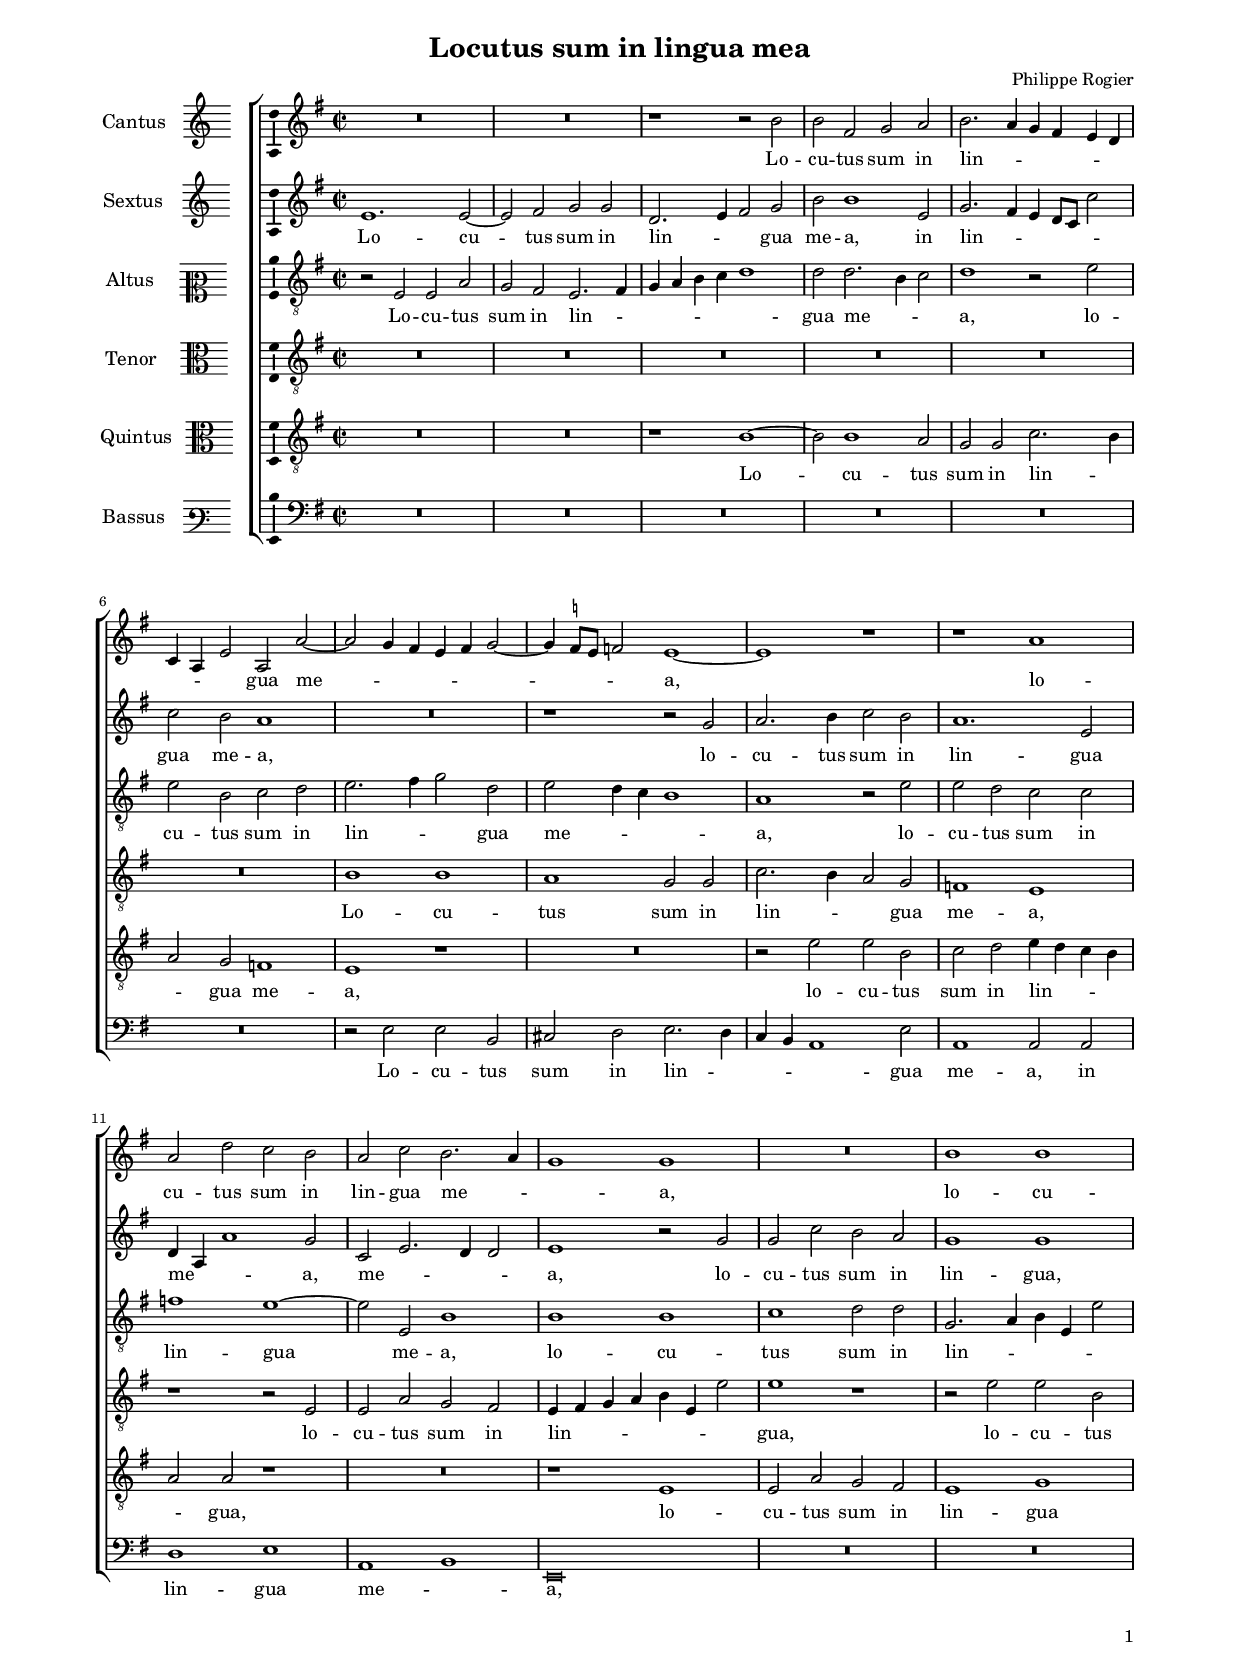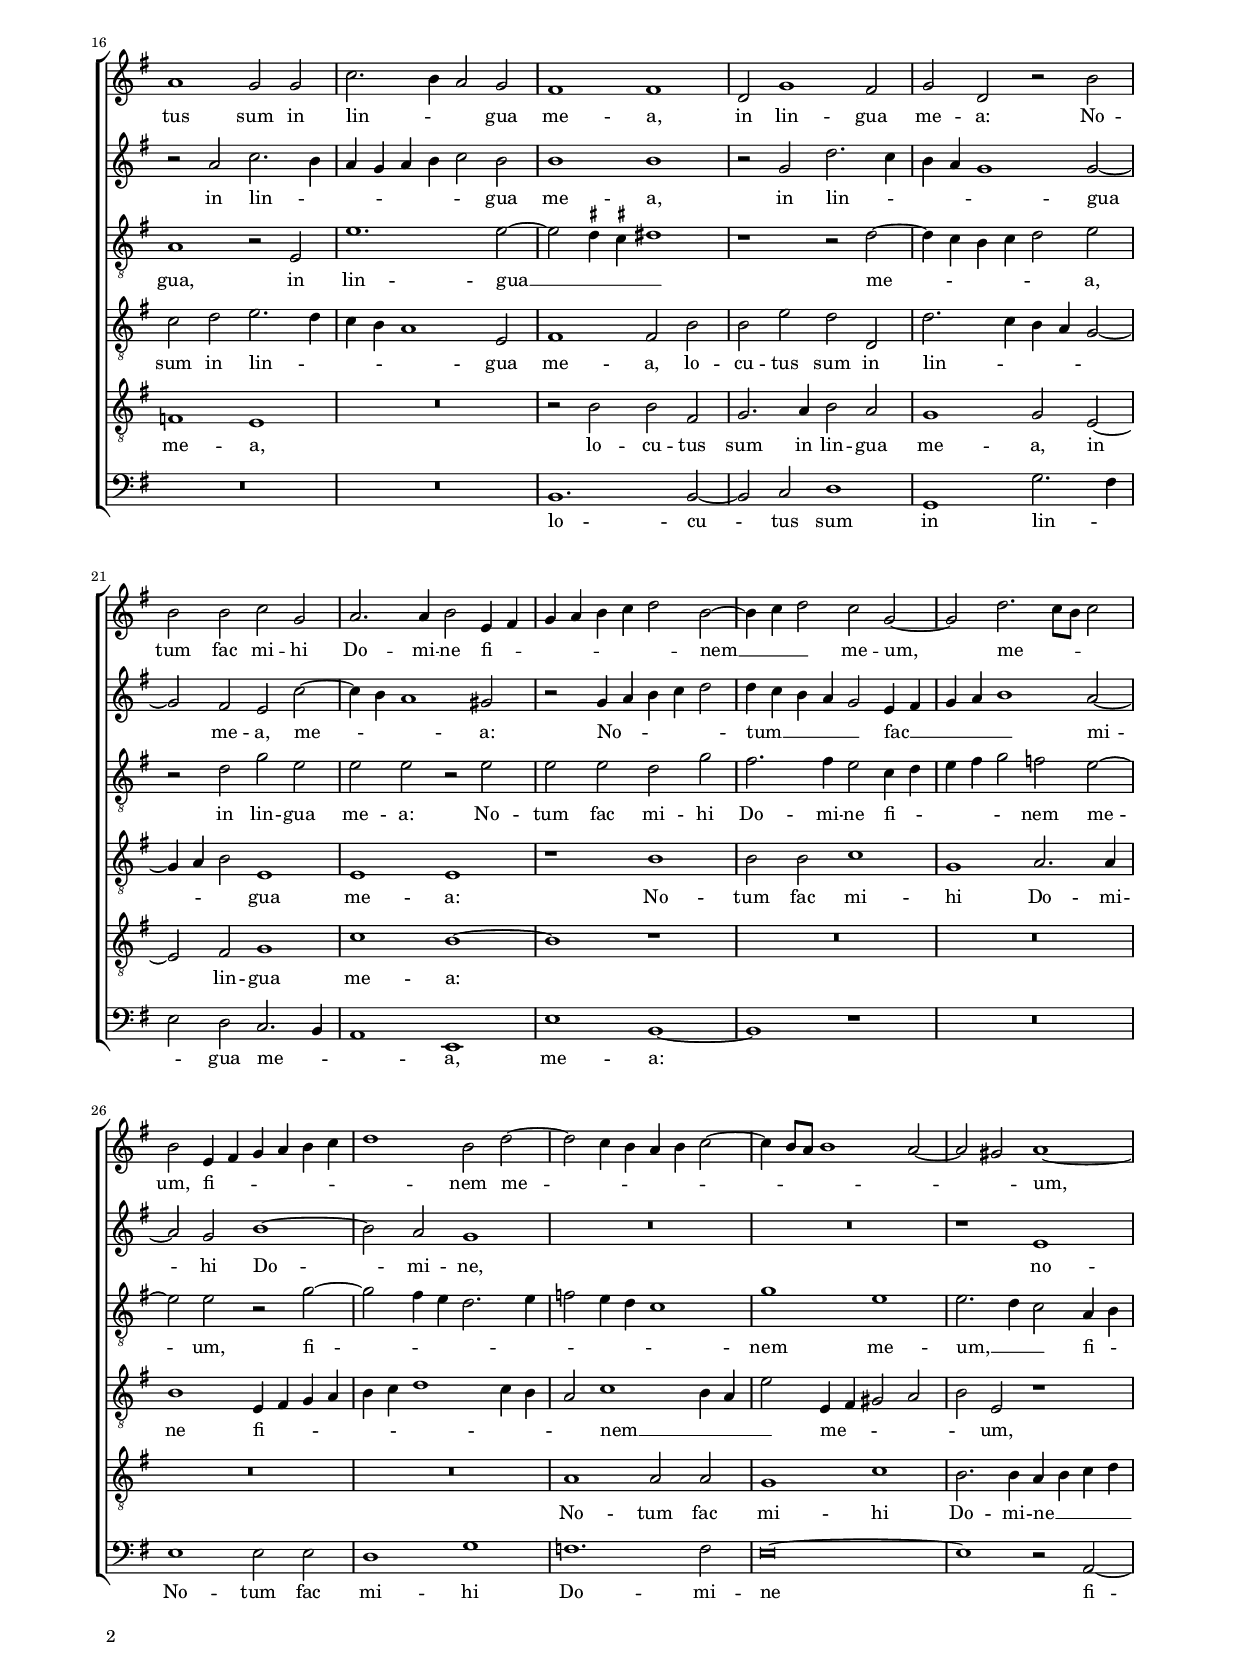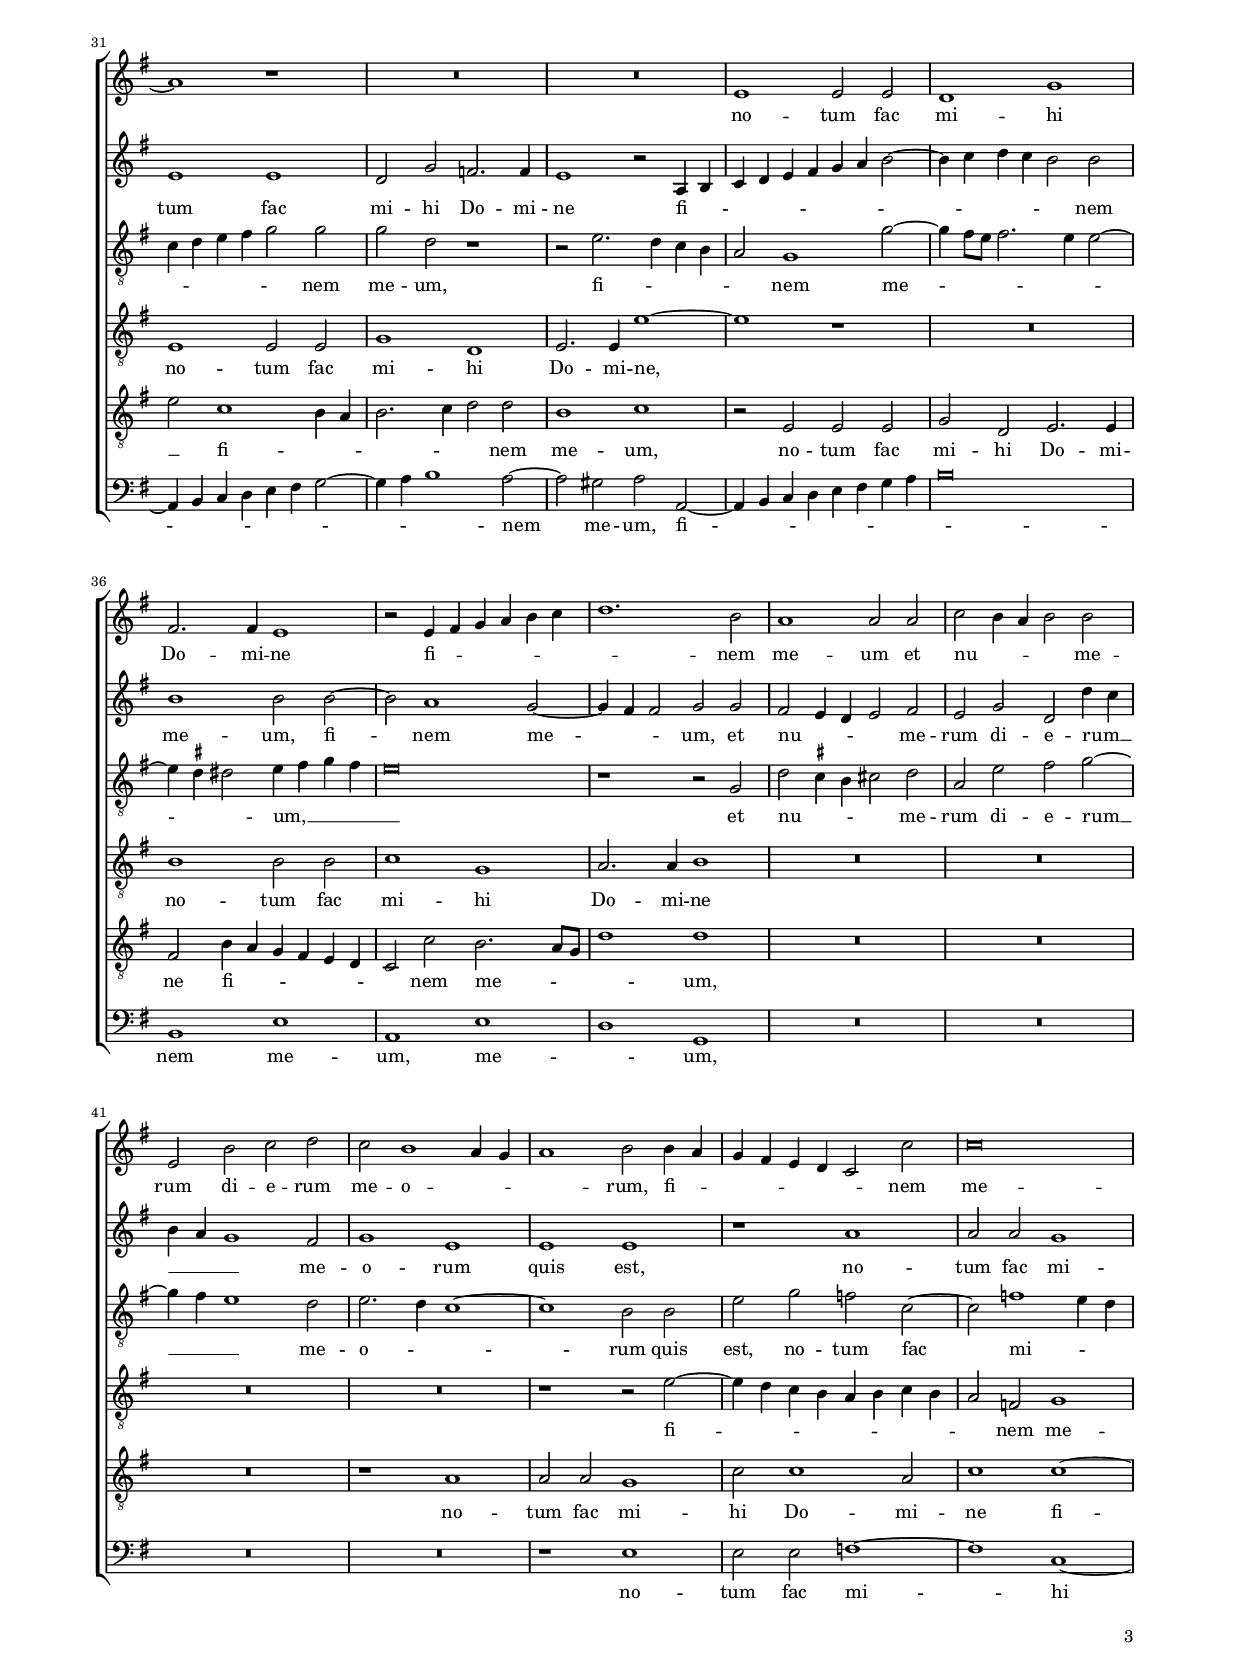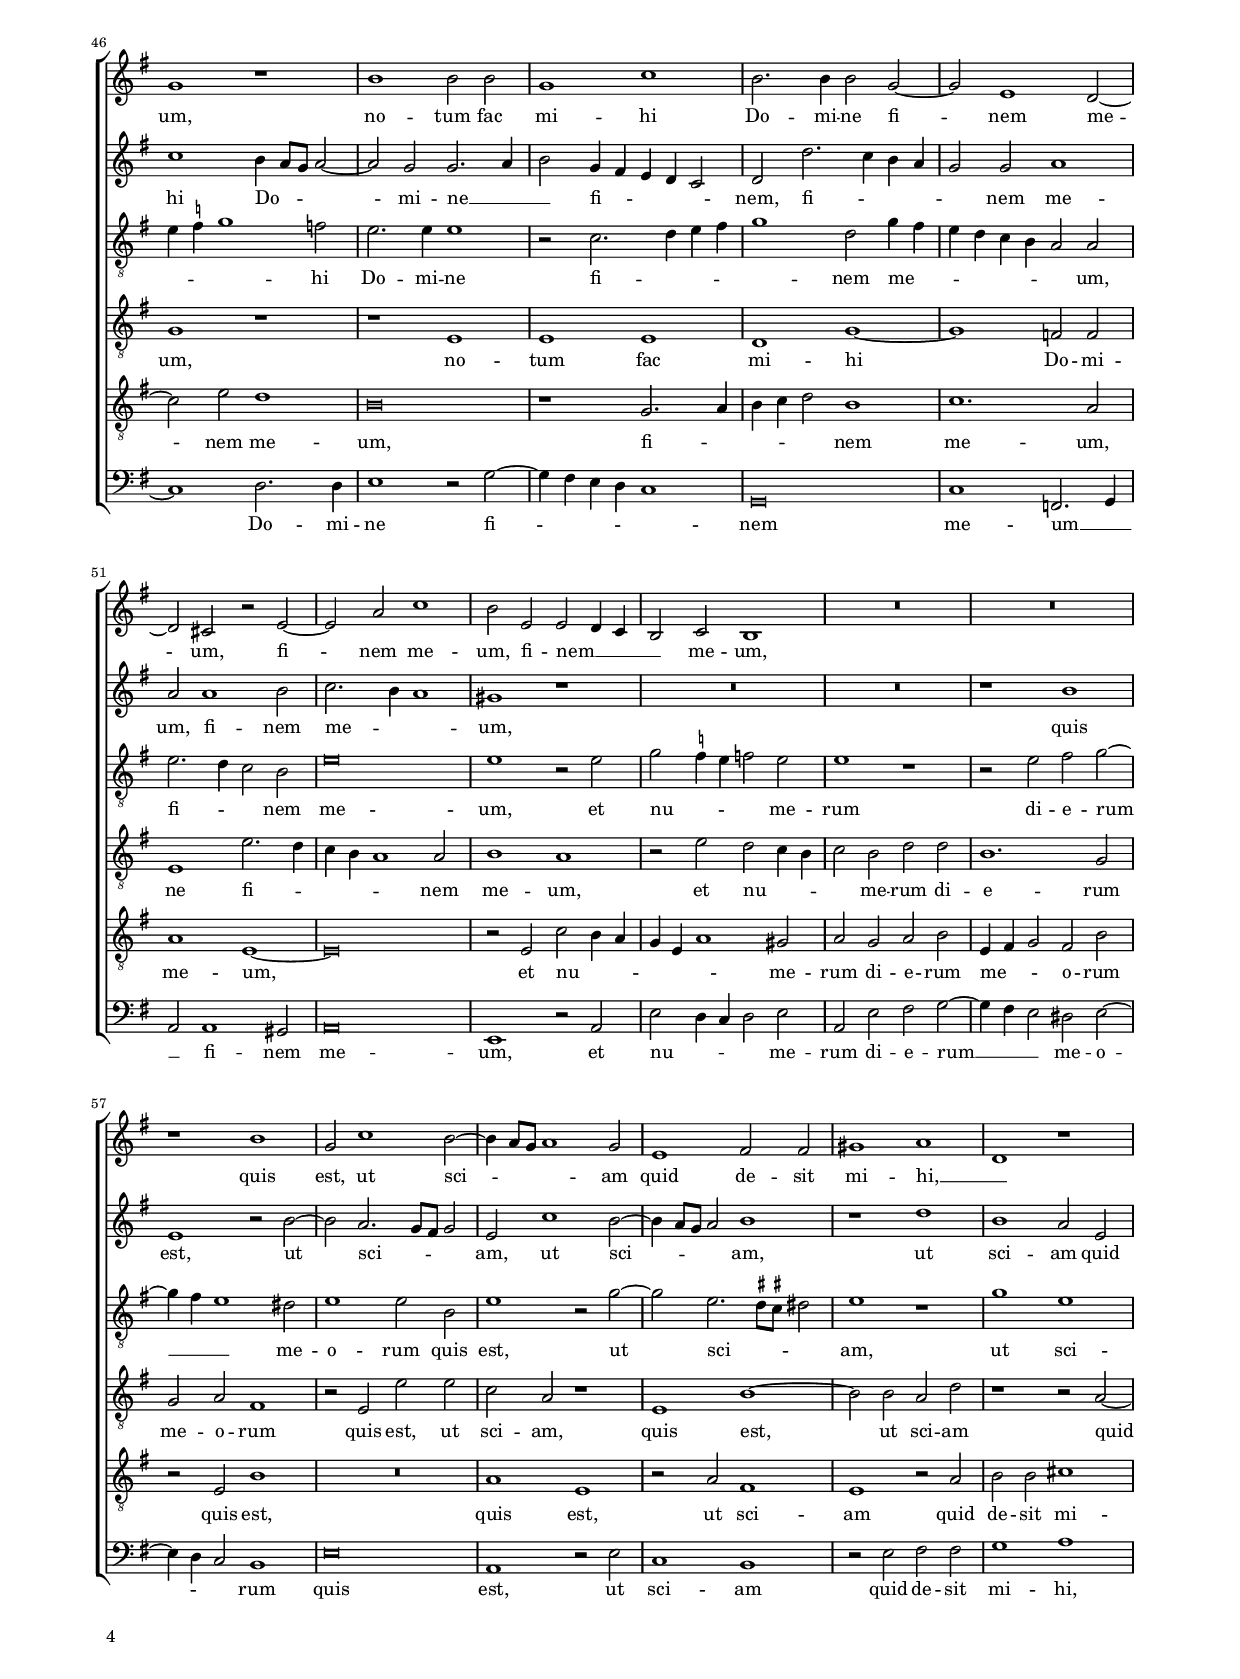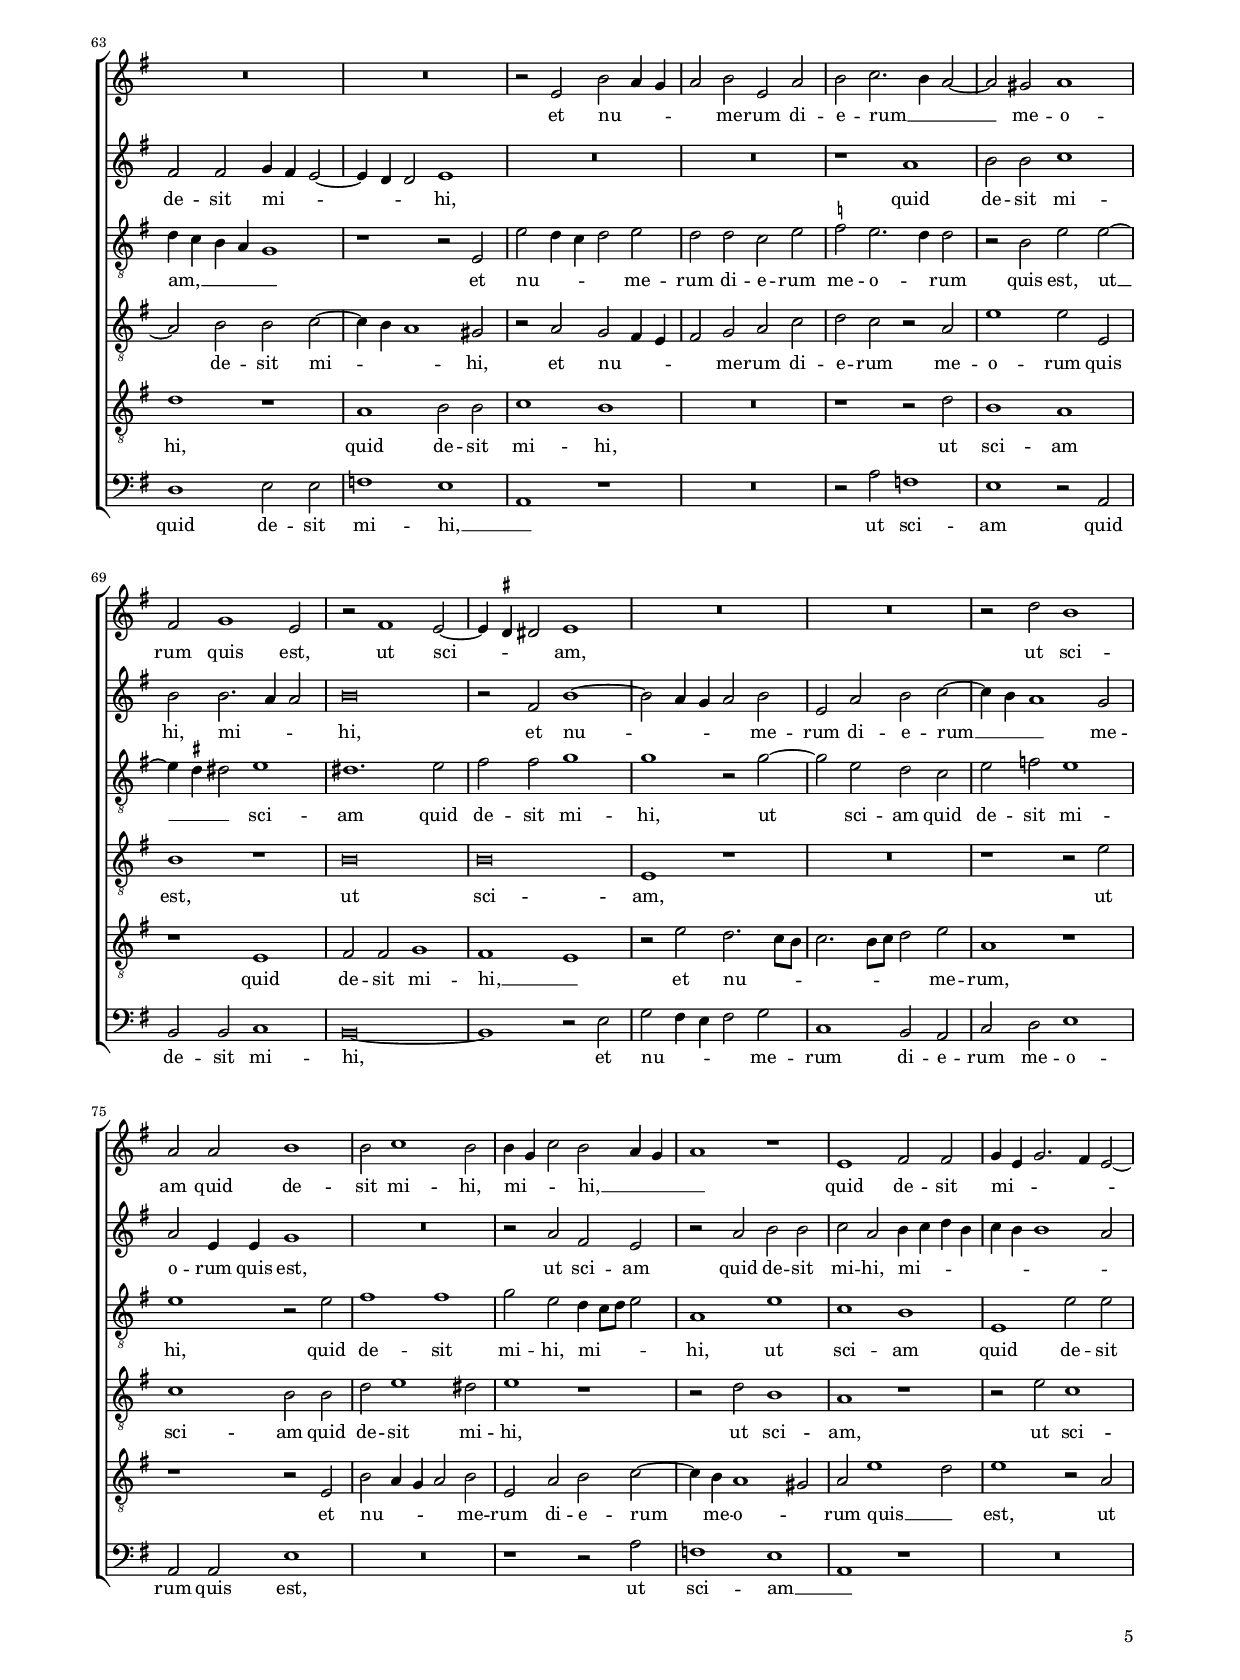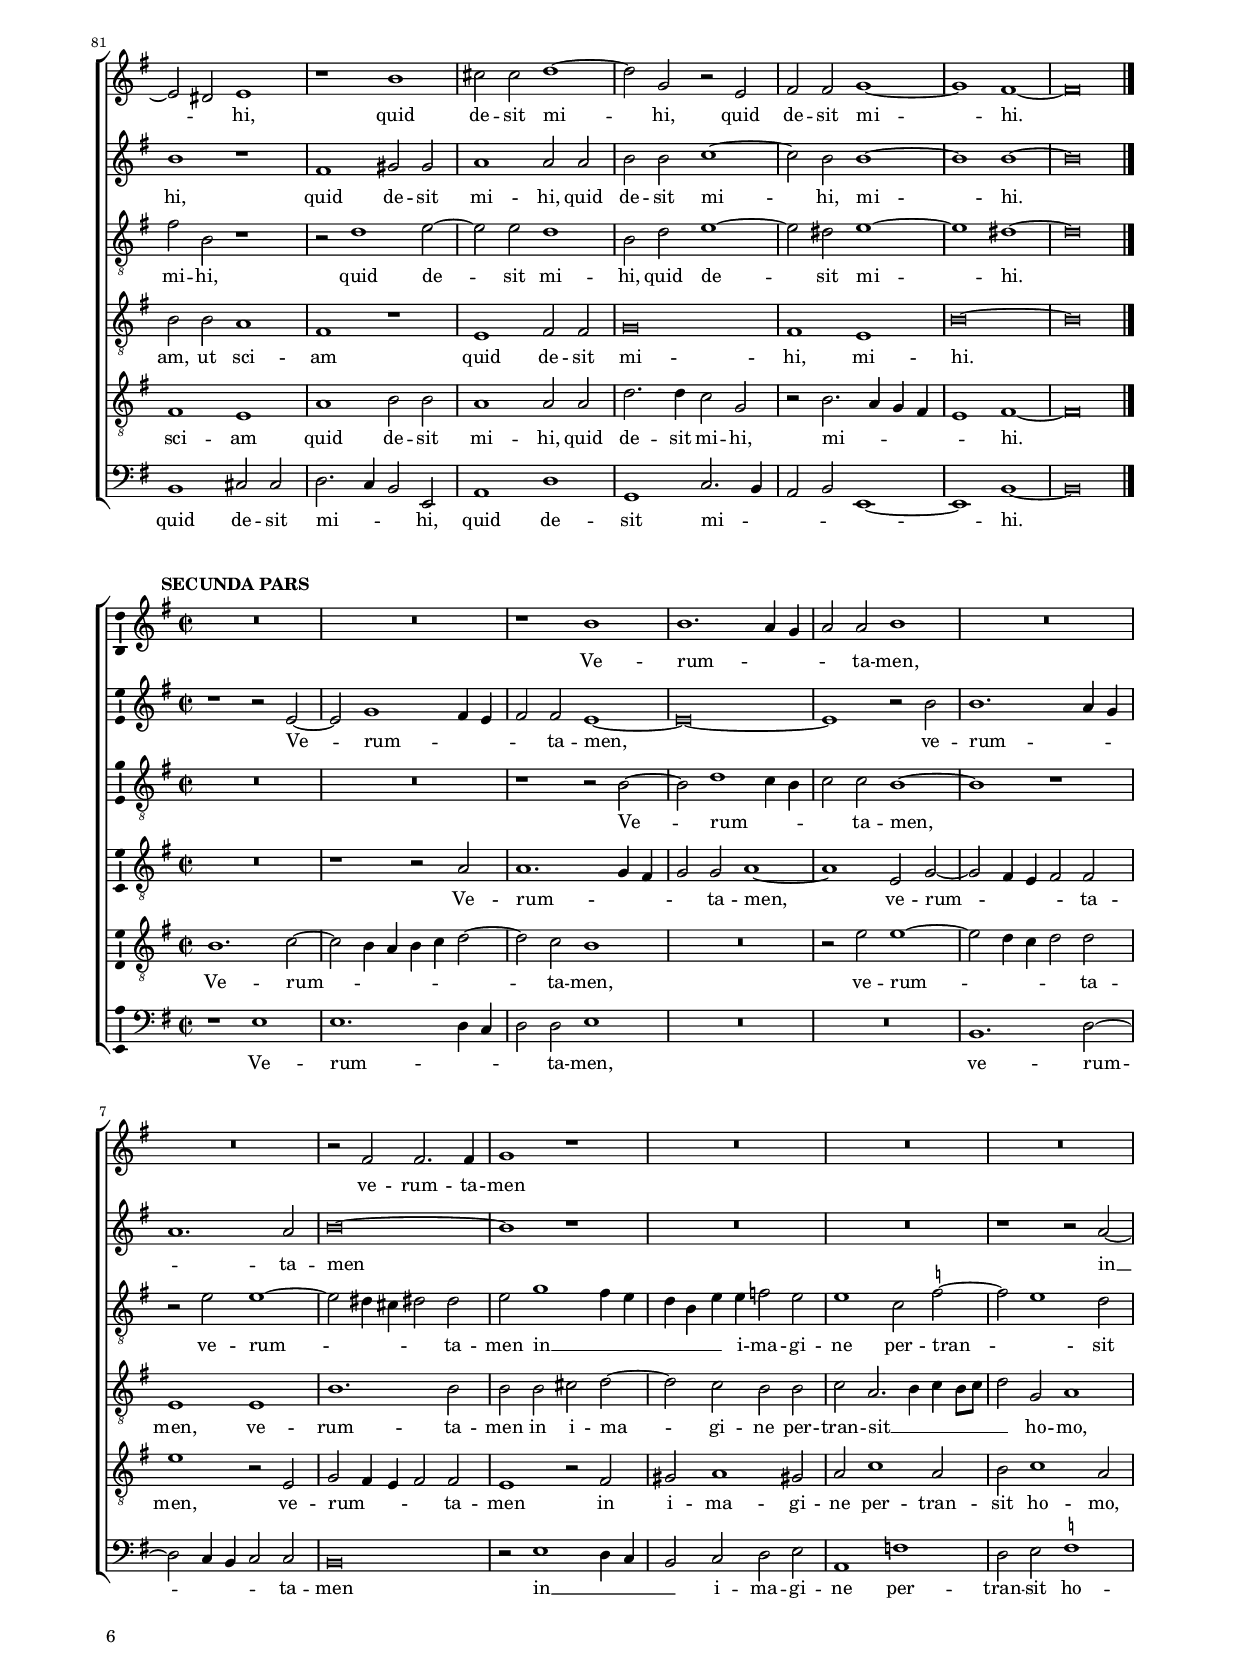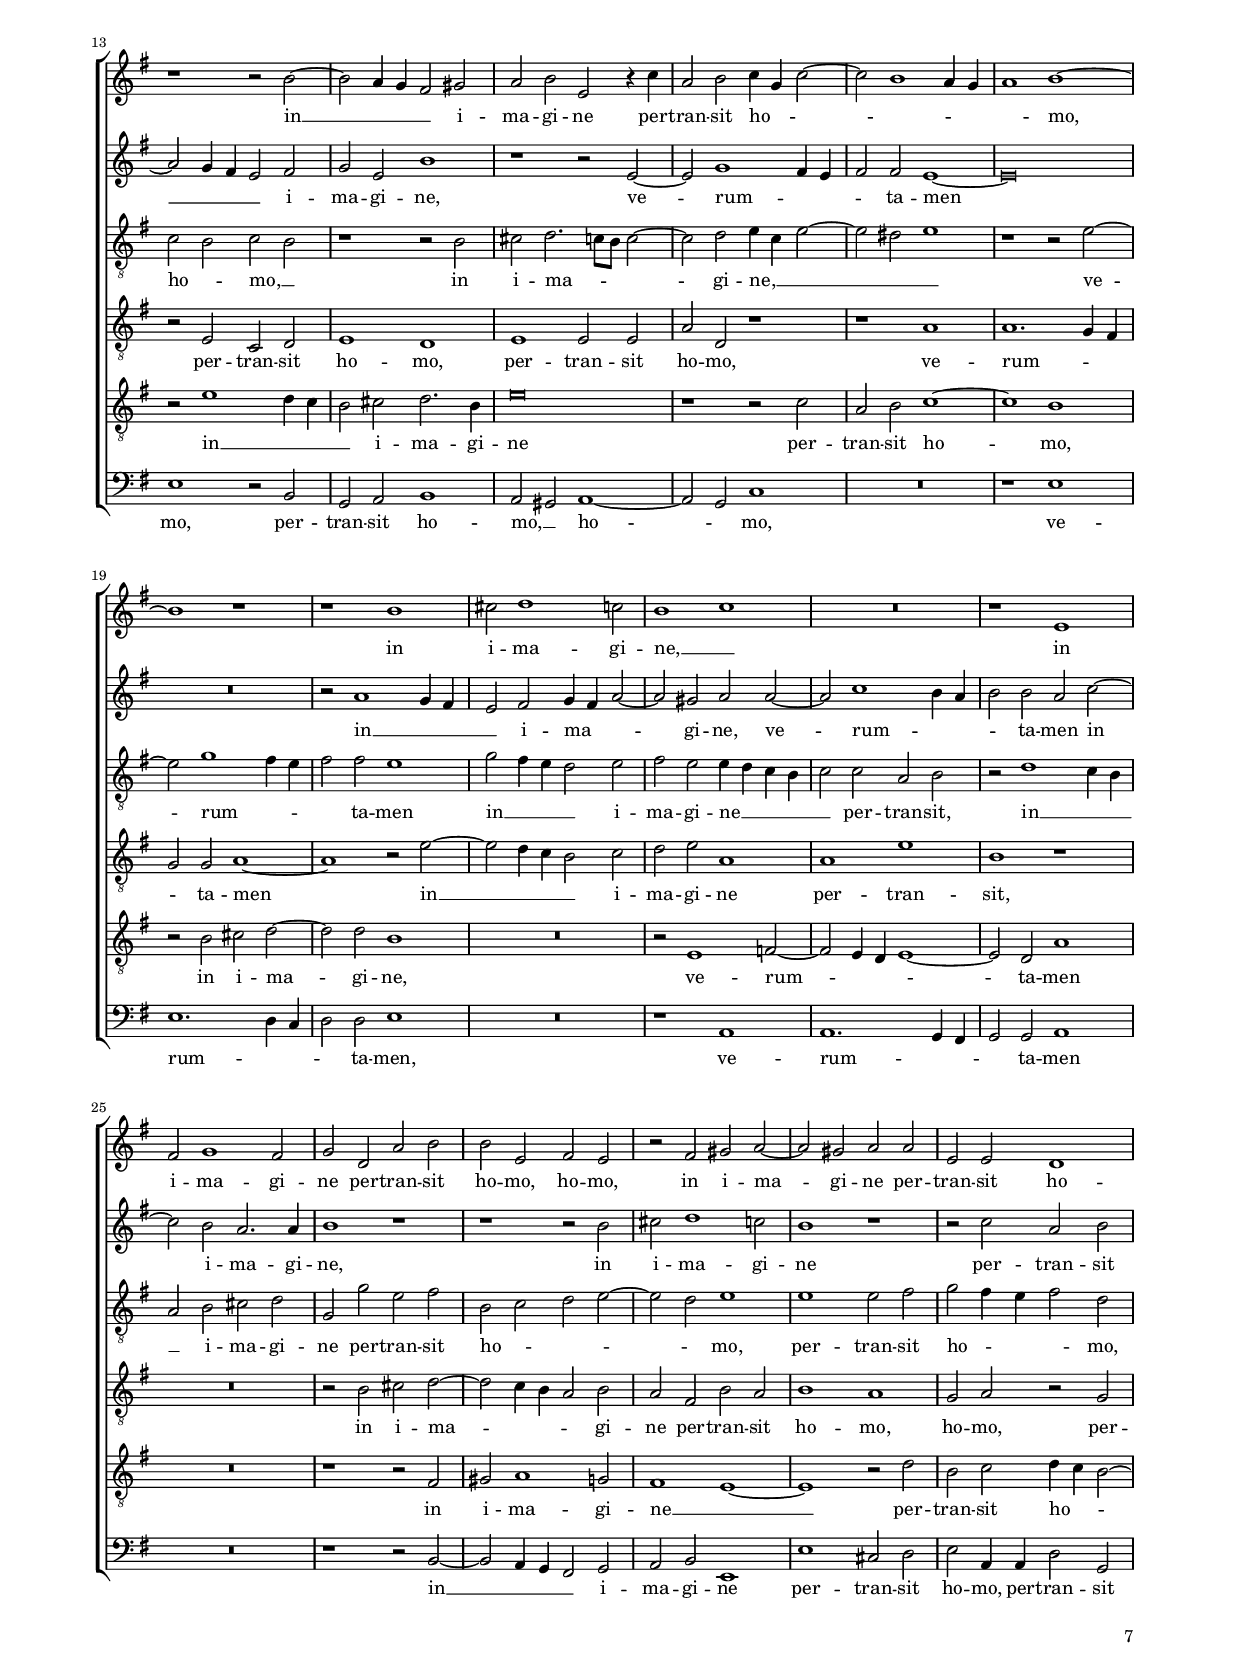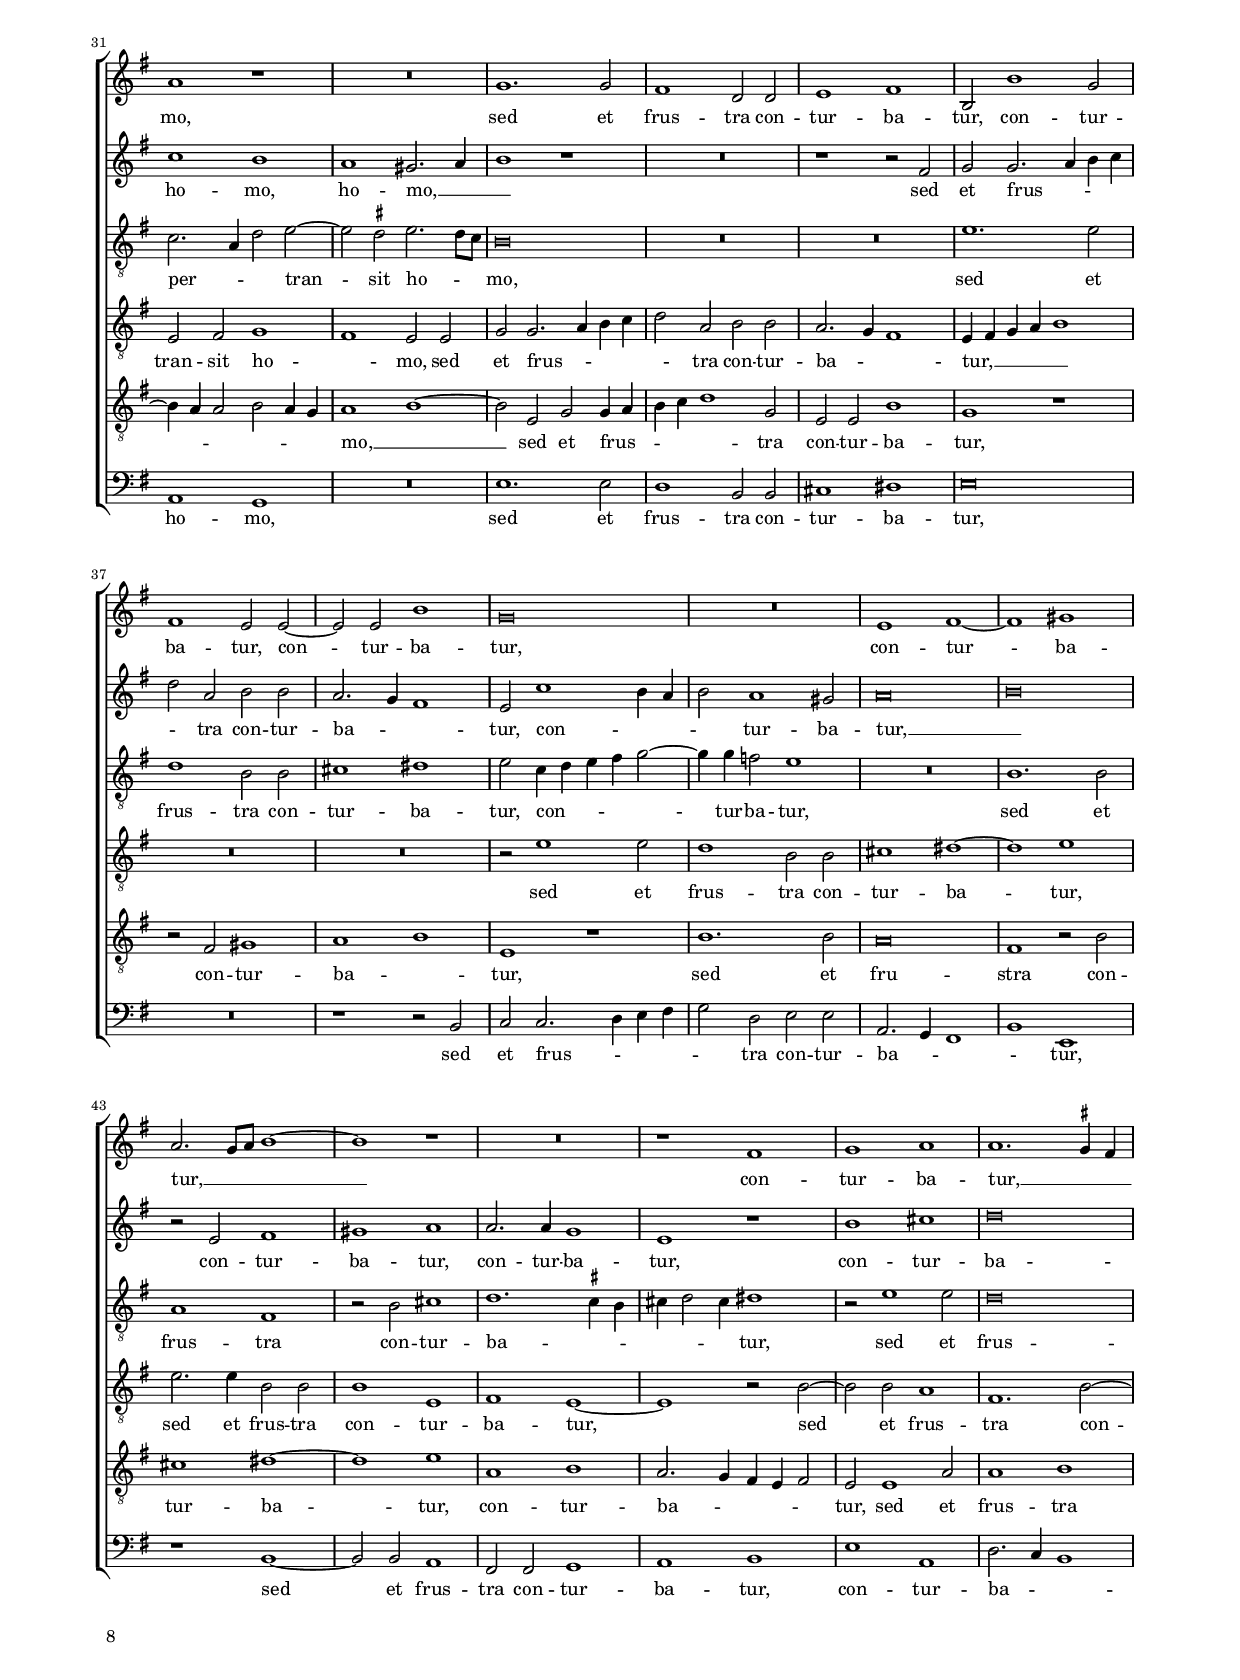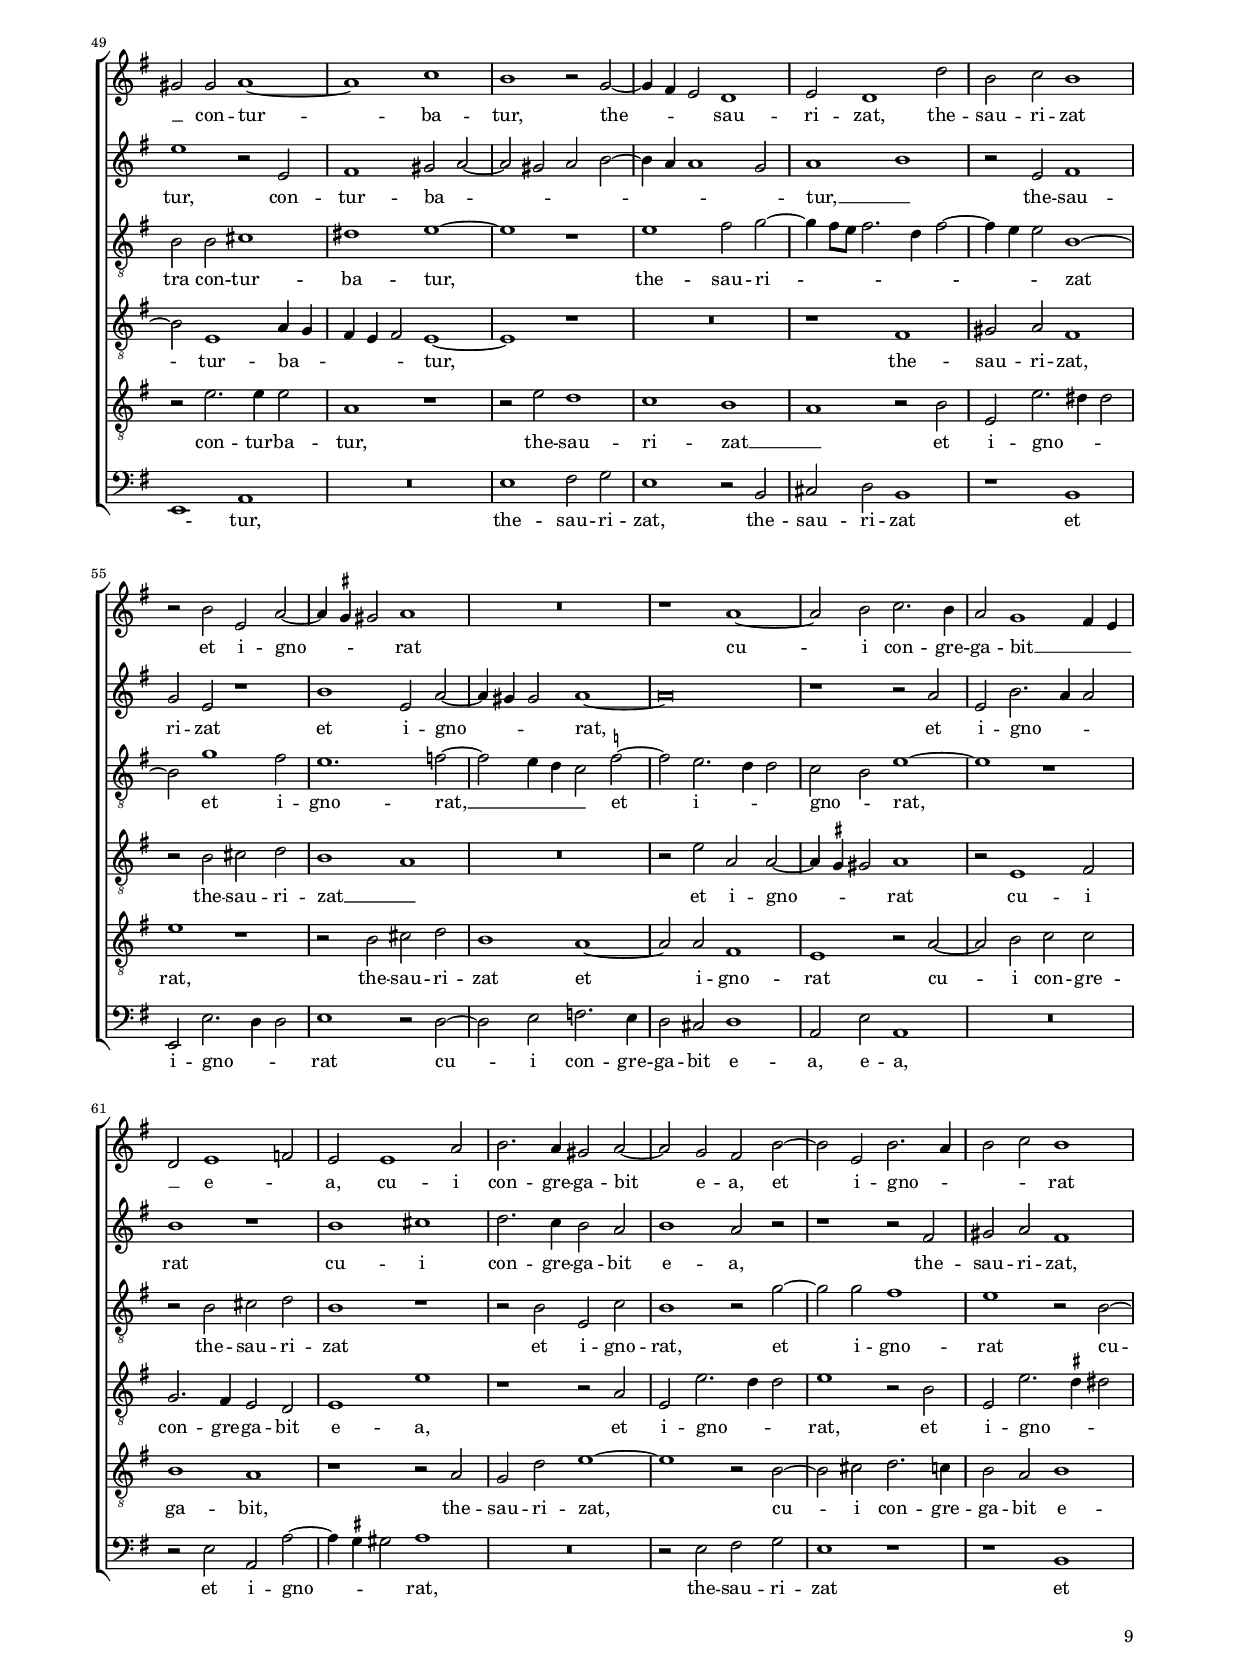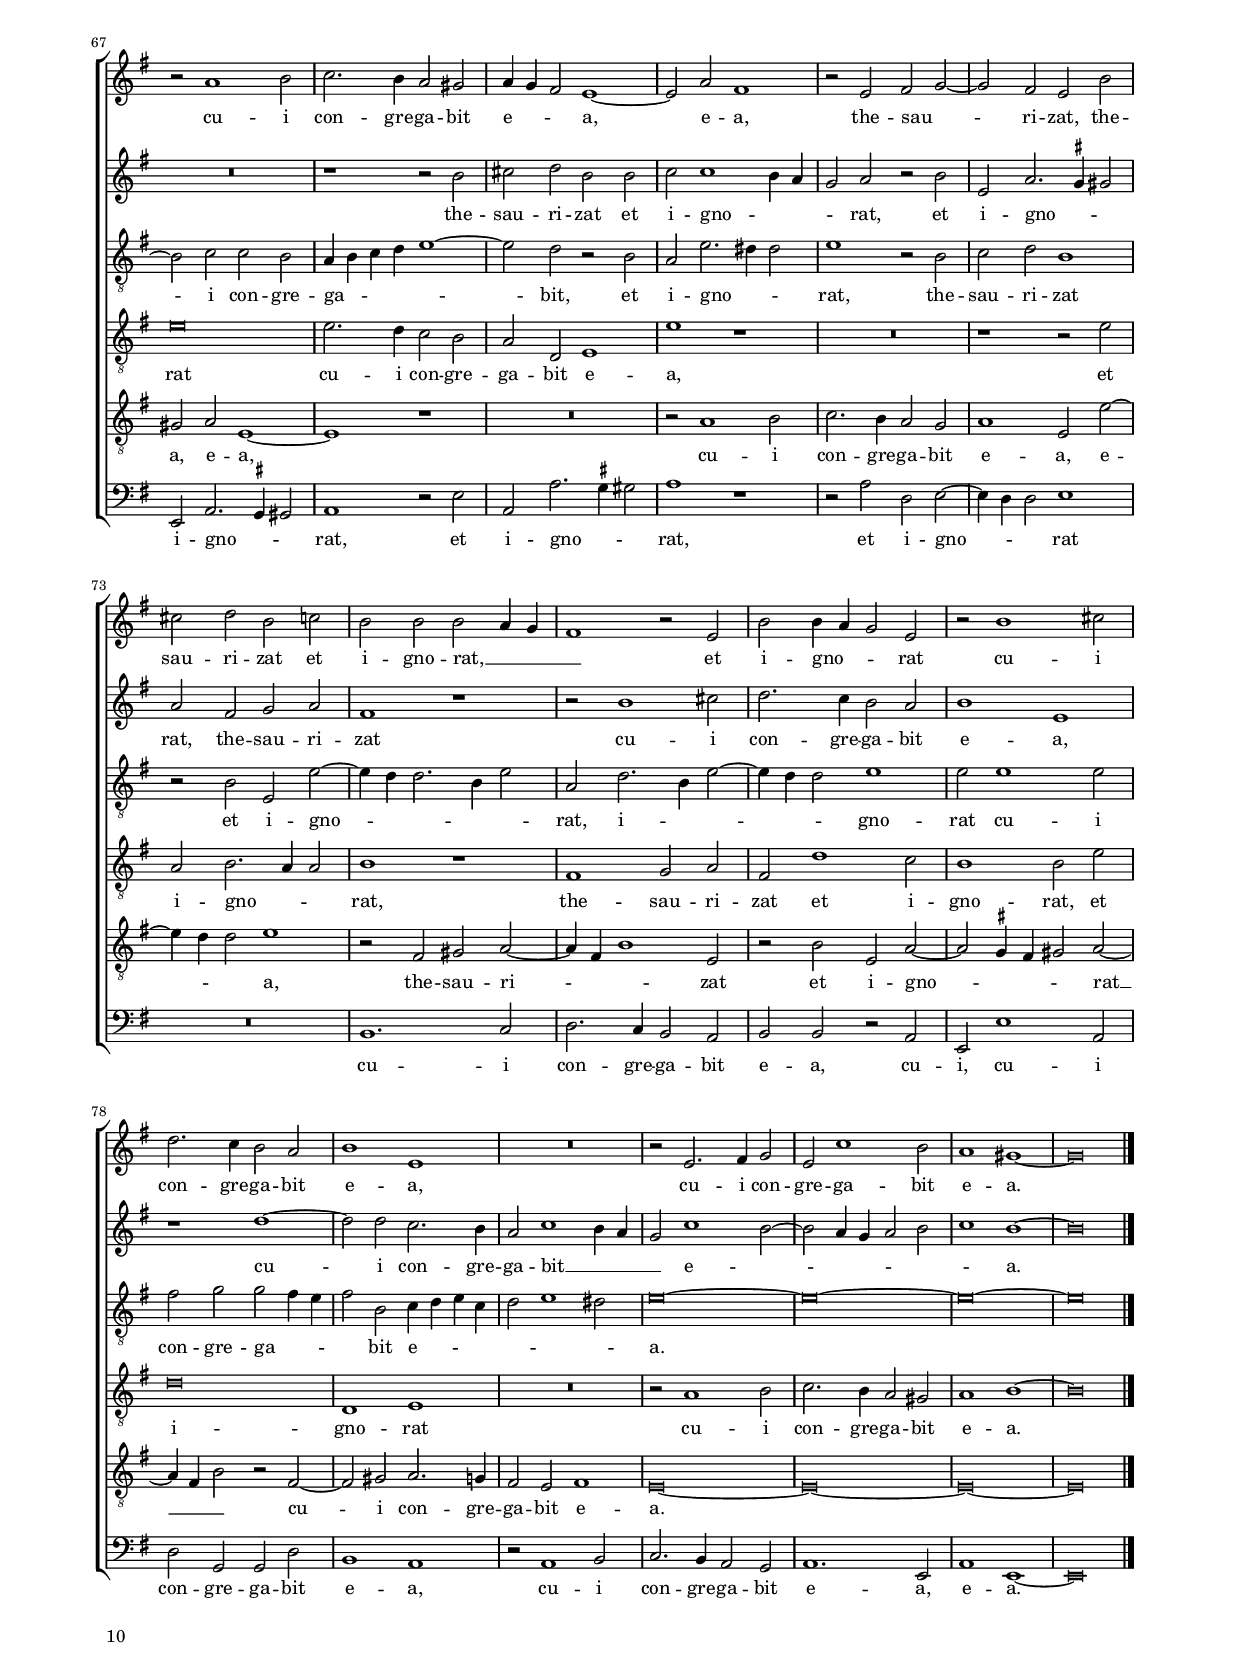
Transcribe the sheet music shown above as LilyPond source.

\header
{
  title="Locutus sum in lingua mea"
  composer="Philippe Rogier"
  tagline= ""
}

\version "2.22.2"
\language deutsch
#(set-global-staff-size 15)
% #(set-default-paper-size "letter")
#(ly:set-option 'point-and-click #f)


	ficta = { \once \set suggestAccidentals = ##t }
	
	forget = #(define-music-function (music) (ly:music?) #{
		\accidentalStyle forget
		$music
		\accidentalStyle default
		#})

 
\paper
	{
	top-margin = 1.5 \cm
	bottom-margin = 0.9 \cm
	left-margin = 1.8 \cm
	right-margin = 1.8 \cm
	ragged-bottom = ##f
	ragged-last-bottom = ##f
	print-page-number = ##f
	score-system-spacing = #'((basic-distance . 17) (minimum-distance . 13) (padding . 5) (strechability . 250))
	system-system-spacing = #'((basic-distance . 17) (minimum-distance . 13) (padding . 5) (strechability . 250))
    oddFooterMarkup=\markup   \fill-line { "" \fromproperty #'page:page-number-string }
    evenFooterMarkup=\markup  \fill-line { \fromproperty #'page:page-number-string "" }
    last-bottom-spacing = #'((basic-distance . 12) (minimum-distance . 7) (padding . 4))
    systems-per-page = 3
%   page-count = 6
%	min-systems-per-page = 3
	}

global = {
	\key c \major
	\time 2/2 \set Score.measureLength = #(ly:make-moment 2/1)
    \set Score.tempoHideNote = ##t
    \tempo 2 = 90
    \skip 1*2*87  \bar "|."
	}


incipitcantus = \markup { \score {
	{
	\set Staff.instrumentName = \markup { \fontsize #1 "Cantus" }
	\key c \major
	\clef violin
	s4 \bar ""
	}
	\layout  {
	raggedright = ##t
	indent = 1.6 \cm
	line-width = 2.4 \cm
	\context { \Staff \remove Time_signature_engraver }
	\override Staff.Clef.Y-extent = #'(0 . 0)
	}} \hspace #1 }


incipitsextus = \markup { \score {
	{
	\set Staff.instrumentName = \markup { \fontsize #1 "Sextus" }
	\key c \major
	\clef violin
	s4 \bar ""
	}
	\layout  {
	raggedright = ##t
	indent = 1.6 \cm
	line-width = 2.4 \cm
	\context { \Staff \remove Time_signature_engraver }
	\override Staff.Clef.Y-extent = #'(0 . 0)
	}} \hspace #1 }
      
      
incipitaltus = \markup { \score {
	{
	\set Staff.instrumentName = \markup { \fontsize #1 "Altus" }
	\key c \major
	\clef mezzosoprano
	s4 \bar ""
	}
	\layout  {
	raggedright = ##t
	indent = 1.6 \cm
	line-width = 2.4 \cm
	\context { \Staff \remove Time_signature_engraver }
	\override Staff.Clef.Y-extent = #'(0 . 0)
	}} \hspace #1 }


incipittenor = \markup { \score {
	{
	\set Staff.instrumentName = \markup { \fontsize #1 "Tenor" }
	\key c \major
	\clef alto
	s4 \bar ""
	}
	\layout  {
	raggedright = ##t
	indent = 1.6 \cm
	line-width = 2.4 \cm
	\context { \Staff \remove Time_signature_engraver }
	\override Staff.Clef.Y-extent = #'(0 . 0)
	}} \hspace #1 }
      
      
incipitquintus = \markup { \score {
	{
	\set Staff.instrumentName = \markup { \fontsize #1 "Quintus" }
	\key c \major
	\clef alto
	s4 \bar ""
	}
	\layout  {
	raggedright = ##t
	indent = 1.6 \cm
	line-width = 2.4 \cm
	\context { \Staff \remove Time_signature_engraver }
	\override Staff.Clef.Y-extent = #'(0 . 0)
	}} \hspace #1 }
      
      
incipitbassus = \markup { \score {
	{
	\set Staff.instrumentName = \markup { \fontsize #1 "Bassus" }
	\key c \major
	\clef varbaritone
	s4 \bar ""
	}
	\layout  {
	raggedright = ##t
	indent = 1.6 \cm
	line-width = 2.4 \cm
	\context { \Staff \remove Time_signature_engraver }
	\override Staff.Clef.Y-extent = #'(0 . 0)
	}} \hspace #1 }


cantus =  \relative c''
	{
	R\breve
	R\breve
	r1 r2 e
	e2 h c d
%5
	e2. d4 c h a g |
	f4 d a'2 d, d'~
	d2 c4 h a4 h c2~
	c4 \ficta b8 a b!2 a1~
	a1 r
%10
	r1 d |
	d2 g f e
	d2 f e2. d4
	c1 c
	R\breve
%15
	e1 e |
	d1 c2 c
	f2. e4 d2 c
	h1 h
	g2 c1 h2
%20
	c2 g r e' |
	e2 e f c
	d2. d4 e2 a,4 h
	c4 d e f g2 e~
	e4 f g2 f c~
%25
	c2 g'2. f8 e f2 |
	e2 a,4 h c d e f
	g1 e2 g~
	g2 f4 e d e f2~
	f4 e8 d e1 d2~
%30
	d2 cis d1~ |
	d1 r
	R\breve
	R\breve
	a1 a2 a
%35
	g1 c |
	h2. h4 a1
	r2 a4 h c d e f
	g1. e2
	d1 d2 d
%40
	f2 e4 d e2 e |
	a,2 e' f g
	f2 e1 d4 c
	d1 e2 e4 d
	c4 h a g f2 f'
%45
	f\breve |
	c1 r
	e1 e2 e
	c1 f
	e2. e4 e2 c~
%50
	c2 a1 g2~ |
	g2 fis r a~
	a2 d f1
	e2 a, a g4 f
	e2 f e1
%55
	R\breve |
	R\breve
	r1 e'
	c2 f1 e2~
	e4 d8 c d1 c2
%60
	a1 h2 h |
	cis1 d
	g,1 r
	R\breve
	R\breve
%65
	r2 a e' d4 c |
	d2 e a, d
	e2 f2. e4 d2~
	d2 cis d1
	h2 c1 a2
%70
	r2 h1 a2~ |
	a4 \ficta gis gis!2 a1
	R\breve
	R\breve
	r2 g' e1
%75
	d2 d e1 |
	e2 f1 e2
	e4 c f2 e d4 c
	d1 r
	a1 h2 h
%80
	c4 a c2. h4 a2~ |
	a2 gis a1
	r1 e'
	fis2 fis g1~
	g2 c, r a
%85
	h2 h c1~ |
	c1 h~
	h\breve |
	}


sextus = \relative c''
	{
	a1. a2~
	a2 h c c
	g2. a4 h2 c
	e2 e1 a,2
%5
	c2. h4 a4 g8 f f'2 |
	f2 e d1
	R\breve
	r1 r2 c
	d2. e4 f2 e
%10
	d1. a2 |
	g4 d d'1 c2
	f,2 a2. g4 g2
	a1 r2 c
	c2 f e d
%15
	c1 c |
	r2 d f2. e4
	d4 c d e f2 e
	e1 e
	r2 c g'2. f4
%20
	e4 d c1 c2~ |
	c2 h a f'~
	f4 e d1 cis2
	r2 c4 d e f g2
	g4 f e d c2 a4 h
%25
	c4 d e1 d2~ |
	d2 c e1~
	e2 d c1
	R\breve
	R\breve
%30
	r1 a |
	a1 a
	g2 c b2. b4
	a1 r2 d,4 e
	f4 g a h c d e2~
%35
	e4 f g f e2 e |
	e1 e2 e~
	e2 d1 c2~
	c4 h h2 c c
	h2 a4 g a2 h
%40
	a2 c g g'4 f |
	e4 d c1 h2
	c1 a
	a1 a
	r1 d
%45
	d2 d c1 |
	f1 e4 d8 c d2~
	d2 c c2. d4
	e2 c4 h a g f2
	g2 g'2. f4 e d
%50
	c2 c d1 |
	d2 d1 e2
	f2. e4 d1
	cis1 r
	R\breve
%55
	R\breve |
	r1 e
	a,1 r2 e'~
	e2 d2. c8 h c2
	a2 f'1 e2~
%60
	e4 d8 c d2 e1 |
	r1 g
	e1 d2 a
	h2 h c4 h a2~
	a4 g g2 a1
%65
	R\breve |
	R\breve
	r1 d1
	e2 e f1
	e2 e2. d4 d2
%70
	e\breve |
	r2 h e1~
	e2 d4 c d2 e
	a,2 d e f~
	f4 e d1 c2
%75
	d2 a4 a c1 |
	R\breve
	r2 d h a
	r2 d e e
	f2 d e4 f g e
%80
	f4 e e1 d2 |
	e1 r
	h1 cis2 cis
	d1 d2 d
	e2 e f1~
%85
	f2 e e1~ |
	e1 e~
	e\breve |
	}


altus =  \relative c'
	{
	r2 a a d
	c2 h a2. h4
	c4 d e f g1
	g2 g2. e4 f2
%5
	g1 r2 a |
	a2 e f g
	a2. h4 c2 g
	a2 g4 f e1
	d1 r2 a'
%10
	a2 g f f |
	b1 a~
	a2 a, e'1
	e1 e
	f1 g2 g
%15
	c,2. d4 e a, a'2 |
	d,1 r2 a
	a'1. a2~
	a2 \ficta gis4 \ficta fis gis!1
	r1 r2 g~
%20
	g4 f e f g2 a |
	r2 g c a
	a2 a r a
	a2 a g c
	h2.h4 a2 f4 g
%25
	a4 h c2 b a~ |
	a2 a r c~
	c2 h4 a g2. a4
	b2 a4 g f1
	c'1 a
%30
	a2. g4 f2 d4 e |
	f4 g a h c2 c
	c2 g r1
	r2 a2. g4 f e
	d2 c1 c'2~
%35
	c4 h8 a h2. a4 a2~ |
	a4 \ficta gis gis!2 a4 h c h
	a\breve
	r1 r2 c,
	g'2 \ficta fis4 e fis!2 g
%40
	d2 a' h c~ |
	c4 h a1 g2
	a2. g4 f1~
	f1 e2 e
	a2 c b f~
%45
	f2 b1 a4 g |
	a4 \ficta b c1 b!2
	a2. a4 a1
	r2 f2. g4 a h
	c1 g2 c4 h
%50
	a4 g f e d2 d |
	a'2. g4 f2 e
	a\breve
	a1 r2 a
	c2 \ficta b4 a b!2 a
%55
	a1 r |
	r2 a h c~
	c4 h a1 gis2
	a1 a2 e
	a1 r2 c~
%60
	c2 a2. \ficta gis8 \ficta fis gis!2 |
	a1 r
	c1 a
	g4 f e d c1
	r1 r2 a
%65
	a'2 g4 f g2 a |
	g2 g f a
	\ficta b2 a2. g4 g2
	r2 e a a~
	a4 \ficta gis gis!2 a1
%70
	gis1. a2 |
	h2 h c1
	c1 r2 c~
	c2 a g f
	a2 b a1
%75
	a1 r2 a |
	h1 h
	c2 a g4 f8 g a2
	d,1 a'
	f1 e
%80
	a,1 a'2 a |
	h2 e, r1
	r2 g1 a2~
	a2 a g1
	e2 g a1~
%85
	a2 gis a1~ |
	a1 gis~
	gis\breve |
	}


tenor =  \relative c'
	{
	R\breve
	R\breve
	R\breve
	R\breve
%5
	R\breve |
	R\breve
	e1 e
	d1 c2 c
	f2. e4 d2 c
%10
	b1 a |
	r1 r2 a
	a2 d c h
	a4 h c d e a, a'2
	a1 r
%15
	r2 a a e |
	f2 g a2. g4
	f4 e d1 a2
	h1 h2 e
	e2 a g g,
%20
	g'2. f4 e d c2~ |
	c4 d e2 a,1
	a1 a
	r1 e'
	e2 e f1
%25
	c1 d2. d4 |
	e1 a,4 h c d
	e4 f g1 f4 e
	d2 f1 e4 d
	a'2 a,4 h cis2 d
%30
	e2 a, r1 |
	a1 a2 a
	c1 g
	a2. a4 a'1~
	a1 r
%35
	R\breve |
	e1 e2 e
	f1 c
	d2. d4 e1
	R\breve
%40
	R\breve |
	R\breve
	R\breve
	r1 r2 a~
	a4 g f e d e f e
%45
	d2 b c1 |
	c1 r
	r1 a
	a1 a
	g1 c~
%50
	c1 b2 b |
	a1 a'2. g4
	f4 e d1 d2
	e1 d
	r2 a' g f4 e
%55
	f2 e g g |
	e1. c2
	c2 d h1
	r2 a a' a
	f2 d r1
%60
	a1 e'~ |
	e2 e d g
	r1 r2 d~
	d2 e e f~
	f4 e d1 cis2
%65
	r2 d c h4 a |
	h2 c d f
	g2 f r d
	a'1 a2 a,
	e'1 r
%70
	e\breve |
	e\breve
	a,1 r
	R\breve
	r1 r2 a'
%75
	f1 e2 e |
	g2 a1 gis2
	a1 r
	r2 g e1
	d1 r
%80
	r2 a' f1 |
	e2 e d1
	h1 r
	a1 h2 h
	c\breve
%85
	h1 a |
	e'\breve~
	e\breve |
	}


quintus  =  \relative c'
	{
	R\breve
	R\breve
	r1 e~
	e2 e1 d2
%5
	c2 c f2. e4 |
	d2 c b1
	a1 r
	R\breve
	r2 a' a e
%10
	f2 g a4 g f e |
	d2 d r1
	R\breve
	r1 a
	a2 d c h
%15
	a1 c |
	b1 a
	R\breve
	r2 e' e h
	c2. d4 e2 d
%20
	c1 c2 a~ |
	a2 h c1
	f1 e~
	e1 r
	R\breve
%25
	R\breve |
	R\breve
	R\breve
	d1 d2 d
	c1 f
%30
	e2. e4 d4 e f g |
	a2 f1 e4 d
	e2. f4 g2 g
	e1 f
	r2 a, a a
%35
	c2 g a2. a4 |
	h2 e4 d c h a g
	f2 f' e2. d8 c
	g'1 g
	R\breve
%40
	R\breve |
	R\breve
	r1 d
	d2 d c1
	f2 f1 d2
%45
	f1 f~ |
	f2 a g1
	e\breve
	r1 c2. d4
	e4 f g2 e1
%50
	f1. d2 |
	d1 a~
	a\breve
	r2 a f' e4 d
	c4 a d1 cis2
%55
	d2 c d e |
	a,4 h c2 h e
	r2 a, e'1
	R\breve
	d1 a
%60
	r2 d h1 |
	a1 r2 d
	e2 e fis1
	g1 r
	d1 e2 e
%65
	f1 e |
	R\breve
	r1 r2 g
	e1 d
	r1 a
%70
	h2 h c1 |
	h1 a
	r2 a' g2. f8 e
	f2. e8 f g2 a
	d,1 r
%75
	r1 r2 a |
	e'2 d4 c d2 e
	a,2 d e f~
	f4 e d1 cis2
	d2 a'1 g2
%80
	a1 r2 d, |
	h1 a
	d1 e2 e
	d1 d2 d
	g2. g4 f2 c
%85
	r2 e2. d4 c h |
	a1 h~
	h\breve |	
	}


bassus  =  \relative c
	{
	R\breve
	R\breve
	R\breve
	R\breve
%5
	R\breve |
	R\breve
	r2 a' a e
	fis2 g a2. g4
	f4 e d1 a'2
%10
	d,1 d2 d |
	g1 a
	d,1 e
	a,\breve
	R\breve
%15
	R\breve |
	R\breve
	R\breve
	e'1. e2~
	e2 f g1
%20
	c,1 c'2. h4 |
	a2 g f2. e4
	d1 a
	a'1 e~
	e1 r
%25
	R\breve |
	a1 a2 a
	g1 c
	b1. b2
	a\breve~
%30
	a1 r2 d,~ |
	d4 e f g a h c2~
	c4 d e1 d2~
	d2 cis d d,~
	d4 e f g a h c d
%35
	e\breve |
	e,1 a
	d,1 a'
	g1 c,
	R\breve
%40
	R\breve |
	R\breve
	R\breve
	r1 a'
	a2 a b1~
%45
	b1 f~ |
	f1 g2. g4
	a1 r2 c~
	c4 h a g f1
	c\breve
%50
	f1 b,2. c4 |
	d2 d1 cis2
	d\breve
	a1 r2 d
	a'2 g4 f g2 a
%55
	d,2 a' h c~ |
	c4 h a2 gis a~
	a4 g f2 e1
	a\breve
	d,1 r2 a'
%60
	f1 e |
	r2 a h h
	c1 d
	g,1 a2 a
	b1 a
%65
	d,1 r |
	R\breve
	r2 d' b1
	a1 r2 d,
	e2 e f1
%70
	e\breve~ |
	e1 r2 a
	c2 h4 a h2 c
	f,1 e2 d
	f2 g a1
%75
	d,2 d a'1   |
	R\breve
	r1 r2 d
	b1 a
	d,1 r
%80
	R\breve |
	e1 fis2 fis
	g2. f4 e2 a,
	d1 g
	c,1 f2. e4
%85
	d2 e a,1~
	a1 e'~
	e\breve |
	}


lyricscantus = \lyricmode {
	Lo -- cu -- tus sum in lin -- _ _ _ _ _ _ _ _ gua me -- _ _ _ _ _ _ _ _ a,
    lo -- cu -- tus sum in lin -- gua me -- _ _ a,
    lo -- cu -- tus sum in lin -- _ _ gua me -- a,
    in lin -- gua me -- a:
    No -- tum fac mi -- hi Do -- mi -- ne fi -- _ _ _ _ _ _ nem __ _ _ me -- um,
    me -- _ _ _ um,
    fi -- _ _ _ _ _ _ nem me -- _ _ _ _ _ _ _ _ _ _ um,
    no -- tum fac mi -- hi Do -- mi -- ne fi -- _ _ _ _ _ _ nem me -- um
    et nu -- _ _ _ me -- rum di -- e -- rum me -- o -- _ _ _ rum,
    fi -- _ _ _ _ _ _ nem me -- um,
    no -- tum fac mi -- hi Do -- mi -- ne fi -- nem me -- um,
    fi -- nem me -- um,
    fi -- nem __ _ _ _ me -- um,
    quis est,
    ut sci -- _ _ _ am quid de -- sit mi -- hi, __ _
    et nu -- _ _ _ me -- rum di -- e -- rum __ _ _ me -- o -- rum quis est,
    ut sci -- _ _ am,
    ut sci -- am quid de -- sit mi -- hi,
    mi -- _ _ hi, __ _ _ _
    quid de -- sit mi -- _ _ _ _ _ hi,
    quid de -- sit mi -- hi,
    quid de -- sit mi -- hi.
	}


lyricssextus = \lyricmode {
	Lo -- cu -- tus sum in lin -- _ _ gua me -- a,
    in lin -- _ _ _ _ _ gua me -- a,
    lo -- cu -- tus sum in lin -- gua me -- _ _ a,
    me -- _ _ _ a,
    lo -- cu -- tus sum in lin -- gua,
    in lin -- _ _ _ _ _ _ gua me -- a,
    in lin -- _ _ _ _ gua me -- a,
    me -- _ _ a:
    No -- _ _ _ _ tum __ _ _ _ _ fac __ _ _ _ _ mi -- hi Do -- mi -- ne,
    no -- tum fac mi -- hi Do -- mi -- ne fi -- _ _ _ _ _ _ _ _ _ _ _ _ nem me -- um,
    fi -- nem me -- _ _ um,
    et nu -- _ _ _ me -- rum di -- e -- rum __ _ _ _ _ me -- o -- rum quis est,
    no -- tum fac mi -- hi Do -- _ _ _ mi -- ne __ _ _ fi -- _ _ _ _ nem,
    fi -- _ _ _ _ nem me -- um,
    fi -- nem me -- _ _ um,
    quis est,
    ut sci -- _ _ _ am,
    ut sci -- _ _ _ am,
    ut sci -- am quid de -- sit mi -- _ _ _ _ hi,
    quid de -- sit mi -- hi,
    mi -- _ _ hi,
    et nu -- _ _ _ me -- rum di -- e -- rum __ _ _ me -- o -- rum quis est,
    ut sci -- am quid de -- sit mi -- hi,
    mi -- _ _ _ _ _ _ _ hi,
    quid de -- sit mi -- hi,
    quid de -- sit mi -- hi,
    mi -- hi.
	}
	
	
lyricsaltus = \lyricmode {
	Lo -- cu -- tus sum in lin -- _ _ _ _ _ _ gua me -- _ _ a,
    lo -- cu -- tus sum in lin -- _ _ gua me -- _ _ _ a,
    lo -- cu -- tus sum in lin -- gua me -- a,
    lo -- cu -- tus sum in lin -- _ _ _ _ gua,
    in lin -- gua __ _ _ _ me -- _ _ _ _ a,
    in lin -- gua me -- a:
    No -- tum fac mi -- hi Do -- mi -- ne fi -- _ _ _ _ nem me -- um,
    fi -- _ _ _ _ _ _ _ _ nem me -- um, __ _ _ 
    fi -- _ _ _ _ _ _ nem me -- um,
    fi -- _ _ _ _ nem me -- _ _ _ _ _ _ _ um, __ _ _ _ _
    et nu -- _ _ _ me -- rum di -- e -- rum __ _ _ me -- o -- _ _ rum quis est,
    no -- tum fac mi -- _ _ _ _ _ hi Do -- mi -- ne fi -- _ _ _ _ nem me -- _ _ _ _ _ _ um,
    fi -- _ _ nem me -- um,
    et nu -- _ _ _ me -- rum di -- e -- rum __ _ _ me -- o -- rum quis est,
    ut sci -- _ _ _ am,
    ut sci -- am, __ _ _ _ _
    et nu -- _ _ _ me -- rum di -- e -- rum me -- o -- _ rum quis est,
    ut __ _ _ sci -- am quid de -- sit mi -- hi,
    ut sci -- am quid de -- sit mi -- hi,
    quid de -- sit mi -- hi,
    mi -- _ _ _ hi,
    ut sci -- am quid de -- sit mi -- hi,
    quid de -- sit mi -- hi,
    quid de -- sit mi -- hi.
	}


lyricstenor = \lyricmode {
	Lo -- cu -- tus sum in lin -- _ _ gua me -- a,
    lo -- cu -- tus sum in lin -- _ _ _ _ _ _ gua,
    lo -- cu -- tus sum in lin -- _ _ _ _ gua me -- a,
    lo -- cu -- tus sum in lin -- _ _ _ _ _ _ gua me -- a:
    No -- tum fac mi -- hi Do -- mi -- ne fi -- _ _ _ _ _ _ _ _ _ nem __ _ _ _ me -- _ _ _ _ um,
    no -- tum fac mi -- hi Do -- mi -- ne,
    no -- tum fac mi -- hi Do -- mi -- ne fi -- _ _ _ _ _ _ _ _ nem me -- um,
    no -- tum fac mi -- hi Do -- mi -- ne fi -- _ _ _ _ nem me -- um,
    et nu -- _ _ _ me -- rum di -- e -- rum me -- o -- rum quis est,
    ut sci -- am,
    quis est, ut sci -- am quid de -- sit mi -- _ _ hi,
    et nu -- _ _ _ me -- rum di -- e -- rum me -- o -- rum quis est,
    ut sci -- am,
    ut sci -- am quid de -- sit mi -- hi,
    ut sci -- am,
    ut sci -- am,
    ut sci -- am quid de -- sit mi -- hi,
    mi -- hi.
	}


lyricsquintus = \lyricmode {
	Lo -- cu -- tus sum in lin -- _ _ gua me -- a,
    lo -- cu -- tus sum in lin -- _ _ _ _ gua,
    lo -- cu -- tus sum in lin -- gua me -- a,
    lo -- cu -- tus sum in lin -- gua me -- a,
    in lin -- gua me -- a:
    No -- tum fac mi -- hi Do -- mi -- ne __ _ _ _ _ fi -- _ _ _ _ _ nem me -- um,
    no -- tum fac mi -- hi Do -- mi -- ne fi -- _ _ _ _ _ _ nem me -- _ _ _ um,
    no -- tum fac mi -- hi Do -- mi -- ne fi -- nem me -- um,
    fi -- _ _ _ _ nem me -- um,
    me -- um,
    et nu -- _ _ _ _ _ me -- rum di -- e -- rum me -- _ _ o -- rum quis est,
    quis est,
    ut sci -- am quid de -- sit mi -- hi,
    quid de -- sit mi -- hi,
    ut sci -- am quid de -- sit mi -- hi, __ _
    et nu -- _ _ _ _ _ _ me -- rum,
    et nu -- _ _ _ me -- rum di -- e -- rum me -- o -- _ rum quis __ _ est,
    ut sci -- am quid de -- sit mi -- hi,
    quid de -- sit mi -- hi,
    mi -- _ _ _ _ hi.
	}


lyricsbassus = \lyricmode {
	Lo -- cu -- tus sum in lin -- _ _ _ _ gua me -- a,
    in lin -- gua me -- _ a,
    lo -- cu -- tus sum in lin -- _ _ gua me -- _ _ a,
    me -- a:
    No -- tum fac mi -- hi Do -- mi -- ne fi -- _ _ _ _ _ _ _ _ nem me -- um,
    fi -- _ _ _ _ _ _ _ _ nem me -- um,
    me -- _ um,
    no -- tum fac mi -- hi Do -- mi -- ne fi -- _ _ _ _ nem me -- um __ _ _ 
    fi -- nem me -- um,
    et nu -- _ _ _ me -- rum di -- e -- rum __ _ _ me -- o -- _ _ rum quis est,
    ut sci -- am quid de -- sit mi -- hi,
    quid de -- sit mi -- hi, __ _
    ut sci -- am quid de -- sit mi -- hi,
    et nu -- _ _ _ me -- rum di -- e -- rum me -- o -- rum quis est,
    ut sci -- am __ _ quid de -- sit mi -- _ _ hi,
    quid de -- sit mi -- _ _ _ _ hi.
	}


\score
{  
    \transpose c g, {
	\new ChoirStaff \with { \override StaffGrouper.staff-staff-spacing.basic-distance = #12 }
	<<

	\new Staff << \global
	\new Voice="v1" {
		\set Staff.instrumentName=\incipitcantus
		\set Staff.midiInstrument = "reed organ"
		\clef "treble"
		\cantus }
	\new Lyrics \lyricsto "v1" {\lyricscantus }
	>>


	\new Staff << \global
	\new Voice="v6" {
		\set Staff.instrumentName=\incipitsextus
		\set Staff.midiInstrument = "reed organ"
		\clef "treble" 
		\sextus}
	\new Lyrics \lyricsto "v6" {\lyricssextus }
	>>


	\new Staff << \global
	\new Voice="v2" {
		\set Staff.instrumentName=\incipitaltus
		\set Staff.midiInstrument = "reed organ"
        \clef "G_8" % "treble" 
		\altus}
	\new Lyrics \lyricsto "v2" {\lyricsaltus }
	>>


	\new Staff << \global
	\new Voice="v3" {
		\set Staff.instrumentName=\incipittenor
		\set Staff.midiInstrument = "reed organ"
		\clef "G_8"
		\tenor }
	\new Lyrics \lyricsto "v3" {\lyricstenor }
	>>


	\new Staff << \global
	\new Voice="v5" {
		\set Staff.instrumentName=\incipitquintus
		\set Staff.midiInstrument = "reed organ"
		\clef "G_8"
		\quintus}
	\new Lyrics \lyricsto "v5" {\lyricsquintus }
	>>


	\new Staff << \global
	\new Voice="v4" {
		\set Staff.instrumentName=\incipitbassus
		\set Staff.midiInstrument = "reed organ"
		\clef "bass" 
		\bassus }
	\new Lyrics \lyricsto "v4" {\lyricsbassus}
	>>

	>>
	} % transpose

	\layout
	{
	indent = 2.6 \cm
%	\context { \Lyrics \override VerticalAxisGroup.nonstaff-relatedstaff-spacing.padding = #2 }
%	\context { \Lyrics \override LyricText.font-size = #1 }
  	\context { \Staff \consists "Ambitus_engraver" }
	\context { \Staff \override TimeSignature.break-visibility = #end-of-line-invisible }
	\context { \Score \override BarNumber.padding = #2 }
	\context { \Voice \override NoteHead.style = #'baroque }
	}

\midi
	{
	}

}

%%%%%%%%%%%%%%%%%%%%  SECUNDA PARS   %%%%%%%%%%%%%%%%%%%%



global = {
	\key c \major
	\time 2/2 \set Score.measureLength = #(ly:make-moment 2/1)
    \set Score.tempoHideNote = ##t
    \tempo 2 = 90
    \skip 1*2*84  \bar "|."
	}


cantus =  \relative c''
	{
	R\breve
	R\breve
	r1 e
	e1. d4 c
%5
	d2 d e1 |
	R\breve
	R\breve
	r2 h h2. h4
	c1 r
%10
	R\breve |
	R\breve
	R\breve
	r1 r2 e~
	e2 d4 c h2 cis
%15
	d2 e a, r4 f' |
	d2 e f4 c f2~
	f2 e1 d4 c
	d1 e~
	e1 r
%20
	r1 e |
	fis2 g1 f2
	e1 f
	R\breve
	r1 a,
%25
	h2 c1 h2 |
	c2 g d' e
	e2 a, h a
	r2 h cis d~
	d2 cis d d
%30
	a2 a g1 |
	d'1 r
	R\breve
	c1. c2
	h1 g2 g
%35
	a1 h |
	e,2 e'1 c2
	h1 a2 a~
	a2 a e'1
	c\breve
%40
	R\breve
	a1 h~
	h1 cis
	d2. c8 d e1~
	e1 r
%45
	R\breve |
	r1 h
	c1 d
	d1. \ficta cis4 h
	cis2 cis d1~
%50
	d1 f |
	e1 r2 c~
	c4 h a2 g1
	a2 g1 g'2
	e2 f e1
%55
	r2 e a, d~ |
	d4 \ficta cis cis!2 d1
	R\breve
	r1 d~
	d2 e f2. e4
%60
	d2 c1 h4 a |
	g2 a1 b2
	a2 a1 d2
	e2. d4 cis2 d~
	d2 c h e~
%65
	e2 a, e'2. d4 |
	e2 f e1
	r2 d1 e2
	f2. e4 d2 cis
	d4 c h2 a1~
%70
	a2 d h1 |
	r2 a h c~
	c2 h a e'
	fis2 g e f
	e2 e e d4 c
%75
	h1 r2 a |
	e'2 e4 d c2 a
	r2 e'1 fis2
	g2. f4 e2 d
	e1 a,
%80
	R\breve |
	r2 a2. h4 c2
	a2 f'1 e2
	d1 cis~
	cis\breve |
	}


sextus = \relative c''
	{
	r1 r2 a~
	a2 c1 h4 a
	h2 h a1~
	a\breve~
%5
	a1 r2 e' |
	e1. d4 c
	d1. d2
	e\breve~
	e1 r
%10
	R\breve |
	R\breve
	r1 r2 d~
	d2 c4 h a2 h
	c2 a e'1
%15
	r1 r2 a,~ |
	a2 c1 h4 a
	h2 h a1~
	a\breve
	R\breve
%20
	r2 d1 c4 h |
	a2 h c4 h d2~
	d2 cis d d~
	d2 f1 e4 d
	e2 e d f~
%25
	f2 e d2. d4 |
	e1 r
	r1 r2 e
	fis2 g1 f2
	e1 r
%30
	r2 f d e |
	f1 e
	d1 cis2. d4
	e1 r
	R\breve
%35
	r1 r2 h |
	c2 c2. d4 e f
	g2 d e e
	d2. c4 h1
	a2 f'1 e4 d
%40
	e2 d1 cis2 |
	d\breve
	e\breve
	r2 a, h1
	cis1 d
%45
	d2. d4 c1 |
	a1 r
	e'1 fis
	g\breve
	a1 r2 a,
%50
	h1 cis2 d~ |
	d2 cis d e~
	e4 d d1 c2
	d1 e
	r2 a, h1
%55
	c2 a r1 |
	e'1 a,2 d~
	d4 cis cis2 d1~
	d\breve
	r1 r2 d
%60
	a2 e'2. d4 d2 |
	e1 r
	e1 fis
	g2. f4 e2 d
	e1 d2 r
%65
	r1 r2 h |
	cis2 d h1
	R\breve
	r1 r2 e
	fis2 g e e
%70
	f2 f1 e4 d |
	c2 d r e
	a,2 d2. \ficta cis4 cis!2
	d2 h c d
	h1 r
%75
	r2 e1 fis2 |
	g2. f4 e2 d
	e1 a,
	r1 g'~
	g2 g f2. e4
%80
	d2 f1 e4 d |
	c2 f1 e2~
	e2 d4 c d2 e
	f1 e~
	e\breve |
	}


altus =  \relative c'
    {
	R\breve
	R\breve
	r1 r2 e~
	e2 g1 f4 e
%5
	f2 f e1~ |
	e1 r
	r2 a a1~
	a2 gis4 fis gis!2 gis
	a2 c1 h4 a
%10
	g4 e a a b2 a |
	a1 f2 \ficta b~
	b2 a1 g2
	f2 e f e
	r1 r2 e
%15
	fis2 g2. f8 e f2~ |
	f2 g a4 f a2~
	a2 gis a1
	r1 r2 a~
	a2 c1 h4 a
%20
	h2 h a1 |
	c2 h4 a g2 a
	h2 a a4 g f e
	f2 f d e
	r2 g1 f4 e
%25
	d2 e fis g |
	c,2 c' a h
	e,2 f g a~
	a2 g a1
	a1 a2 h
%30
	c2 h4 a h2 g | 
	f2. d4 g2 a~
	a2 \ficta gis a2. \forget g8 f
	e\breve
	R\breve
%35
	R\breve |
	a1. a2
	g1 e2 e
	fis1 gis
	a2 f4 g a h c2~
%40
	c4 c b2 a1 |
	R\breve
	e1. e2
	d1 h
	r2 e fis1
%45
	g1. \ficta fis4 e |
	fis4 g2 fis4 gis1
	r2 a1 a2
	g\breve
	e2 e fis1
%50
	gis1 a~ |
	a1 r
	a1 h2 c~
	c4 h8 a h2. g4 h2~
	h4 a a2 e1~
%55
	e2 c'1 h2 |
	a1. b2~
	b2 a4 g f2 \ficta b!~
	\ficta b2 a2. g4 g2
	f2 e a1~
%60
	a1 r |
	r2 e fis g
	e1 r
	r2 e a, f'
	e1 r2 c'~
%65
	c2 c h1 |
	a1 r2 e~
	e2 f f e
	d4 e f g a1~
	a2 g r e
%70
	d2 a'2. gis4 gis2 | 
	a1 r2 e
	f2 g e1
	r2 e a, a'~
	a4 g g2. e4 a2
%75
	d,2 g2. e4 a2~ |
	a4 g g2 a1
	a2 a1 a2
	h2 c c h4 a
	h2 e, f4 g a f
%80
	g2 a1 gis2 |
	a\breve~
	a\breve~
	a\breve~
	a\breve |
	}


tenor =  \relative c'
	{
	R\breve
	r1 r2 d
	d1. c4 h
	c2 c d1~
%5
	d1 a2 c~ |
	c2 h4 a h2 h
	a1 a
	e'1. e2
	e2 e fis g~
%10
	g2 f e e |
	f2 d2. e4 f e8 f
	g2 c, d1
	r2 a f g
	a1 g
%15
	a1 a2 a |
	d2 g, r1
	r1 d'
	d1. c4 h
	c2 c d1~
%20
	d1 r2 a'~ |
	a2 g4 f e2 f
	g2 a d,1
	d1 a'
	e1 r
%25
	R\breve |
	r2 e fis g~
	g2 f4 e d2 e
	d2 h e d
	e1 d
%30
	c2 d r c |
	a2 h c1
	h1 a2 a
	c2 c2. d4 e f
	g2 d e e
%35
	d2. c4 h1 |
	a4 h c d e1
	R\breve
	R\breve
	r2 a1 a2
%40
	g1 e2 e |
	fis1 gis~
	gis1 a
	a2. a4 e2 e
	e1 a,
%45
	h1 a~ |
	a1 r2 e'~
	e2 e d1
	h1. e2~
	e2 a,1 d4 c
%50
	h4 a h2 a1~ |
	a1 r
	R\breve
	r1 h
	cis2 d h1
%55
	r2 e fis g |
	e1 d
	R\breve
	r2 a' d, d~
	d4 \ficta cis cis!2 d1
%60
	r2 a1 h2 |
	c2. h4 a2 g
	a1 a'
	r1 r2 d,
	a2 a'2. g4 g2
%65
	a1 r2 e |
	a,2 a'2. \ficta gis4 gis!2
	a\breve
	a2. g4 f2 e
	d2 g, a1
%70
	a'1 r |
	R\breve
	r1 r2 a
	d,2 e2. d4 d2
	e1 r
%75
	h1 c2 d |
	h2 g'1 f2
	e1 e2 a
	g\breve
	g,1 a
%80
	R\breve |
	r2 d1 e2
	f2. e4 d2 cis
	d1 e~
	e\breve |
	}


quintus  =  \relative c'
	{
	e1. f2~
	f2 e4 d e f g2~
	g2 f e1
	R\breve
%5
	r2 a a1~ |
	a2 g4 f g2 g
	a1 r2 a,
	c2 h4 a h2 h
	a1 r2 h
%10
	cis d1 cis!2 |
	d2 f1 d2
	e2 f1 d2
	r2 a'1 g4 f
	e2 fis g2. e4
%15
	a\breve |
	r1 r2 f
	d2 e f1~
	f1 e
	r2 e fis2 g~
%20
	g2 g2 e1 |
	R\breve
	r2 a,1 b2~
	b2 a4 g a1~
	a2 g2 d'1
%25
	R\breve |
	r1 r2 h
	cis2 d1 c2
	h1 a~
	a1 r2 g'
%30
	e2 f g4 f e2~ |
	e4 d4 d2 e2 d4 c
	d1 e~
	e2 a,2 c2 c4 d
	e4 f g1 c,2
%35
	a2 a e'1 |
	c1 r1
	r2 h cis1
	d1 e
	a,1 r
%40
	e'1. e2 |
	d\breve
	h1 r2 e
	fis1 gis~
	gis1 a1
%45
	d,1 e1 |
	d2. c4  h4 a h2
	a2 a1 d2
	d1 e1
	r2 a2. a4 a2
%50
	d,1 r1 |
	r2 a' g1
	f1 e1
	d1 r2 e
	a,2 a'2. gis4 gis2
%55
	a1 r1 |
	r2 e fis2 g
	e1 d~
	d2 d2 h1
	a1 r2 d~
%60
	d2 e2 f2 f |
	e1 d1
	r1 r2 d
	c g' a1~
	a1 r2 e~
%65
	e2 fis2 g2. f4 |
	e2 d e1
	cis2 d a1~
	a1 r
	R\breve
%70
	r2 d1 e2 |
	f2. e4 d2 c
	d1 a2 a'~
	a4 g4 g2 a1
	r2 h, cis2 d~
%75
	d4 h4 e1 a,2 |
	r2 e' a,2 d~
	d2 \ficta cis4 h cis!2 d~
	d4 h4 e2 r2 h~
	h2 cis2 d2. c4
%80
	h2 a h1 |
	a\breve~
	a\breve~
	a\breve~
	a\breve |
	}


bassus  =  \relative c
	{
	r1 a'
	a1. g4 f
	g2 g a1
	R\breve
%5
	R\breve |
	e1. g2~
	g2 f4 e f2 f
	e\breve
	r2 a1 g4 f
%10
	e2 f g a |
	d,1 b'
	g2 a \ficta b1
	a1 r2 e
	c2 d e1
%15
	d2 cis d1~ |
	d2 c f1
	R\breve
	r1 a
	a1. g4 f
%20
	g2 g a1 |
	R\breve
	r1 d,
	d1. c4 h
	c2 c d1
%25
	R\breve |
	r1 r2 e~
	e2 d4 c h2 c
	d2 e a,1
	a'1 fis2 g
%30
	a2 d,4 d g2 c, |
	d1 c
	R\breve
	a'1. a2
	g1 e2 e
%35
	fis1 gis |
	a\breve
	R\breve
	r1 r2 e
	f2 f2. g4 a h
%40
	c2 g a a |
	d,2. c4 h1
	e1 a,
	r1 e'~
	e2 e d1
%45
	h2 h c1 |
	d1 e
	a1 d,
	g2. f4 e1
	a,1 d
%50
	R\breve |
	a'1 h2 c
	a1 r2 e
	fis2 g e1
	r1 e
%55
	a,2 a'2. g4 g2 |
	a1 r2 g~
	g2 a b2. a4
	g2 fis g1
	d2 a' d,1
%60
	R\breve |
	r2 a' d, d'~
	d4 \ficta cis cis!2 d1
	R\breve
	r2 a h c
%65
	a1 r |
	r1 e
	a,2 d2. \ficta cis4 cis!2
	d1 r2 a'
	d,2 d'2. \ficta cis4 cis!2
%70
	d1 r |
	r2 d g, a~
	a4 g g2 a1
	R\breve
	e1. f2
%75
	g2. f4 e2 d |
	e2 e r d
	a2 a'1 d,2
	g2 c, c g'
	e1 d
%80
	r2 d1 e2 |
	f2. e4 d2 c
	d1. a2
	d1 a~
	a\breve |
	}


lyricscantus = \lyricmode {
	Ve -- rum -- _ _ _ ta -- men,
    ve -- rum -- ta -- men
    in __ _ _ _ i -- ma -- gi -- ne per -- tran -- sit ho -- _ _ _ _ _ _ mo,
    in i -- ma -- gi -- ne, __ _
    in i -- ma -- gi -- ne per -- tran -- sit ho -- mo,
    ho -- mo,
    in i -- ma -- gi -- ne per -- tran -- sit ho -- mo,
    sed et frus -- tra con -- tur -- ba -- tur,
    con -- tur -- ba -- tur,
    con -- tur -- ba -- tur,
    con -- tur -- ba -- tur, __ _ _ _
    con -- tur -- ba -- tur, __ _ _ _ 
    con -- tur -- ba -- tur,
    the -- _ _ sau -- ri -- zat,
    the -- sau -- ri -- zat
    et i -- gno -- _ _ rat
    cu -- i con -- gre -- ga -- bit __ _ _ _ e -- _ a,
    cu -- i con -- gre -- ga -- bit e -- a,
    et i -- gno -- _ _ _ rat
    cu -- i con -- gre -- ga -- bit e -- _ _ a,
    e -- a,
    the -- sau -- _ ri -- zat,
    the -- sau -- ri -- zat et i -- gno -- rat, __ _ _ _
    et i -- gno -- _ _ rat
    cu -- i con -- gre -- ga -- bit e -- a,
    cu -- i con -- gre -- ga -- bit e -- a.
	}


lyricssextus = \lyricmode {
	Ve -- rum -- _ _ _ ta -- men,
    ve -- rum -- _ _ _ ta -- men
    in __ _ _ _ i -- ma -- gi -- ne,
    ve -- rum -- _ _ _ ta -- men in __ _ _ _ i -- ma -- _ _ gi -- ne,
    ve -- rum -- _ _ _ ta -- men in i -- ma -- gi -- ne,
    in i -- ma -- gi -- ne per -- tran -- sit ho -- mo,
    ho -- mo, __ _ _
    sed et frus -- _ _ _ _ tra con -- tur -- ba -- _ _ tur,
    con -- _ _ _ tur -- ba -- tur, __ _
    con -- tur -- ba -- tur,
    con -- tur -- ba -- tur,
    con -- tur -- ba -- tur,
    con -- tur -- ba -- _ _ _ _ _ _ _ tur, __ _
    the -- sau -- ri -- zat
    et i -- gno -- _ _ rat,
    et i -- gno -- _ _ rat
    cu -- i con -- gre -- ga -- bit e -- a,
    the -- sau -- ri -- zat,
    the -- sau -- ri -- zat
    et i -- gno -- _ _ _ rat,
    et i -- gno -- _ _ rat,
    the -- sau -- ri -- zat
    cu -- i con -- gre -- ga -- bit e -- a,
    cu -- i con -- gre -- ga -- bit __ _ _ _ e -- _ _ _ _ _ _ a.
	}


lyricsaltus = \lyricmode {
	Ve -- rum -- _ _ _ ta -- men,
    ve -- rum -- _ _ _ ta -- men
    in __ _ _ _ _ _ i -- ma -- gi -- ne per -- tran -- _ sit ho -- _ mo, __ _
    in i -- ma -- _ _ _ gi -- ne, __ _ _ _ _
    ve -- rum -- _ _ _ ta -- men
    in __ _ _ _ i -- ma -- gi -- ne __ _ _ _ _ per -- tran -- sit,
    in __ _ _ _ i -- ma -- gi -- ne per -- tran -- sit ho -- _ _ _ _ mo,
    per -- tran -- sit ho -- _ _ _ mo,
    per -- _ _ tran -- sit ho -- _ _ mo,
    sed et frus -- tra con -- tur -- ba -- tur,
    con -- _ _ _ _ tur -- ba -- tur,
    sed et frus -- tra con -- tur -- ba -- _ _ _ _ _ tur,
    sed et frus -- tra con -- tur -- ba -- tur,
    the -- sau -- ri -- _ _ _ _ _ _ _ zat
    et i -- gno -- rat, __ _ _ _ 
    et i -- _ _ gno -- _ rat,
    the -- sau -- ri -- zat et i -- gno -- rat,
    et i -- gno -- rat
    cu -- i con -- gre -- ga -- _ _ _ _ bit,
    et i -- gno -- _ _ rat,
    the -- sau -- ri -- zat et i -- gno -- _ _ _ _ rat,
    i -- _ _ _ _ gno -- rat
    cu -- i con -- gre -- ga -- _ _ _ bit e -- _ _ _ _ _ _ a.
	}


lyricstenor = \lyricmode {
	Ve -- rum -- _ _ _ ta -- men,
    ve -- rum -- _ _ _ ta -- men,
    ve -- rum -- ta -- men
    in i -- ma -- gi -- ne per -- tran -- sit __ _ _ _ _ _ ho -- mo,
    per -- tran -- sit ho -- mo,
    per -- tran -- sit ho -- mo,
    ve -- rum -- _ _ _ ta -- men
    in __ _ _ _ i -- ma -- gi -- ne per -- tran -- sit,
    in i -- ma -- _ _ _ gi -- ne per -- tran -- sit ho -- mo,
    ho -- mo,
    per -- tran -- sit ho -- _ mo,
    sed et frus -- _ _ _ _ tra con -- tur -- ba -- _ _ tur, __ _ _ _ _
    sed et frus -- tra con -- tur -- ba -- tur,
    sed et frus -- tra con -- tur -- ba -- tur,
    sed et frus -- tra con -- tur -- ba -- _ _ _ _ tur,
    the -- sau -- ri -- zat,
    the -- sau -- ri -- zat __ _
    et i -- gno -- _ _ rat
    cu -- i con -- gre -- ga -- bit e -- a,
    et i -- gno -- _ _ rat,
    et i -- gno -- _ _ rat
    cu -- i con -- gre -- ga -- bit e -- a,
    et i -- gno -- _ _ rat,
    the -- sau -- ri -- zat et i -- gno -- rat,
    et i -- gno -- rat
    cu -- i con -- gre -- ga -- bit e -- a.
	}


lyricsquintus = \lyricmode {
	Ve -- rum -- _ _ _ _ _ ta -- men,
    ve -- rum -- _ _ _ ta -- men,
    ve -- rum -- _ _ _ ta -- men
    in i -- ma -- gi -- ne per -- tran -- sit ho -- mo,
    in __ _ _ _ i -- ma -- gi -- ne per -- tran -- sit ho -- mo,
    in i -- ma -- gi -- ne,
    ve -- rum -- _ _ _ ta -- men
    in i -- ma -- gi -- ne __ _ per -- tran -- sit ho -- _ _ _ _ _ _ _ mo, __ _
    sed et frus -- _ _ _ _ tra con -- tur -- ba -- tur,
    con -- tur -- ba -- _ tur,
    sed et fru -- stra con -- tur -- ba -- tur,
    con -- tur -- ba -- _ _ _ _ tur,
    sed et frus -- tra con -- tur -- ba -- tur,
    the -- sau -- ri -- zat __ _
    et i -- gno -- _ _ rat,
    the -- sau -- ri -- zat et i -- gno -- rat
    cu -- i con -- gre -- ga -- bit,
    the -- sau -- ri -- zat,
    cu -- i con -- gre -- ga -- bit e -- a,
    e -- a,
    cu -- i con -- gre -- ga -- bit e -- a,
    e -- _ _ a,
    the -- sau -- ri -- _ _ zat et i -- gno -- _ _ _ rat __ _ _ 
    cu -- i con -- gre -- ga -- bit e -- a.
	}


lyricsbassus = \lyricmode {
	Ve -- rum -- _ _ _ ta -- men,
    ve -- rum -- _ _ _ ta -- men
    in __ _ _ _ i -- ma -- gi -- ne per -- tran -- sit ho -- mo,
    per -- tran -- sit ho -- mo, __ _
    ho -- _ mo,
    ve -- rum -- _ _ _ ta -- men,
    ve -- rum -- _ _ _ ta -- men
    in __ _ _ _ i -- ma -- gi -- ne per -- tran -- sit ho -- mo,
    per -- tran -- sit ho -- mo,
    sed et frus -- tra con -- tur -- ba -- tur,
    sed et frus -- _ _ _ _ tra con -- tur -- ba -- _ _ _ tur,
    sed et frus -- tra con -- tur -- ba -- tur,
    con -- tur -- ba -- _ _ _ tur,
    the -- sau -- ri -- zat,
    the -- sau -- ri -- zat
    et i -- gno -- _ _ rat
    cu -- i con -- gre -- ga -- bit e -- a,
    e -- a,
    et i -- gno -- _ _ rat,
    the -- sau -- ri -- zat et i -- gno -- _ _ rat,
    et i -- gno -- _ _ rat,
    et i -- gno -- _ _ rat
    cu -- i con -- gre -- ga -- bit e -- a,
    cu -- i,
    cu -- i con -- gre -- ga -- bit e -- a,
    cu -- i con -- gre -- ga -- bit e -- a,
    e -- a.
	}


\score
{  
	\transpose c g, {
	\new ChoirStaff \with { \override StaffGrouper.staff-staff-spacing.basic-distance = #12 }
	<<

	\new Staff <<\global
	\new Voice="v1" {
	  %\set Staff.instrumentName="Cantus"
		\set Staff.midiInstrument = "reed organ"
		\clef "treble"
		\cantus }
	\new Lyrics \lyricsto "v1" {\lyricscantus }
	>>


	\new Staff << \global
	\new Voice="v6" {
	  %\set Staff.instrumentName="Sextus"
		\set Staff.midiInstrument = "reed organ"
		\clef "treble" 
		\sextus}
	\new Lyrics \lyricsto "v6" {\lyricssextus }
	>>


	\new Staff << \global
	\new Voice="v2" {
	  %\set Staff.instrumentName="Altus"
		\set Staff.midiInstrument = "reed organ"
        \clef "G_8" % "treble" 
		\altus}
	\new Lyrics \lyricsto "v2" {\lyricsaltus }
	>>


	\new Staff <<\global
	\new Voice="v3" {
	  %\set Staff.instrumentName="Tenor"
		\set Staff.midiInstrument = "reed organ"
		\clef "G_8"
		\tenor }
	\new Lyrics \lyricsto "v3" {\lyricstenor }
	>>


	\new Staff << \global
	\new Voice="v5" {
	  %\set Staff.instrumentName="Quintus"
		\set Staff.midiInstrument = "reed organ"
		\clef "G_8"
		\quintus}
	\new Lyrics \lyricsto "v5" {\lyricsquintus }
	>>


	\new Staff <<\global
	\new Voice="v4" {
	  %\set Staff.instrumentName="Bassus"
		\set Staff.midiInstrument = "reed organ"
		\clef "bass" 
		\bassus }
	\new Lyrics \lyricsto "v4" {\lyricsbassus}
	>>

	>>
    } % transpose

	\layout
	{
	indent = 0 \cm
%	\context { \Lyrics \override VerticalAxisGroup.nonstaff-relatedstaff-spacing.padding = #2 }
%	\context { \Lyrics \override LyricText.font-size = #1 }
   	\context { \Staff \consists "Ambitus_engraver" }
	\context { \Staff \override TimeSignature.break-visibility = #end-of-line-invisible }
	\context { \Score \override BarNumber.padding = #2 }
	\context { \Voice \override NoteHead.style = #'baroque }
	}

    %\header { piece = \markup { \raise #2 \hspace # 7 \bold "SECUNDA PARS"} }
   \header { piece = \markup { \hspace #7 \column { \raise #2  \transparent "x" \bold "SECUNDA PARS"} } }
        
\midi
	{
	}

}

% EOF
